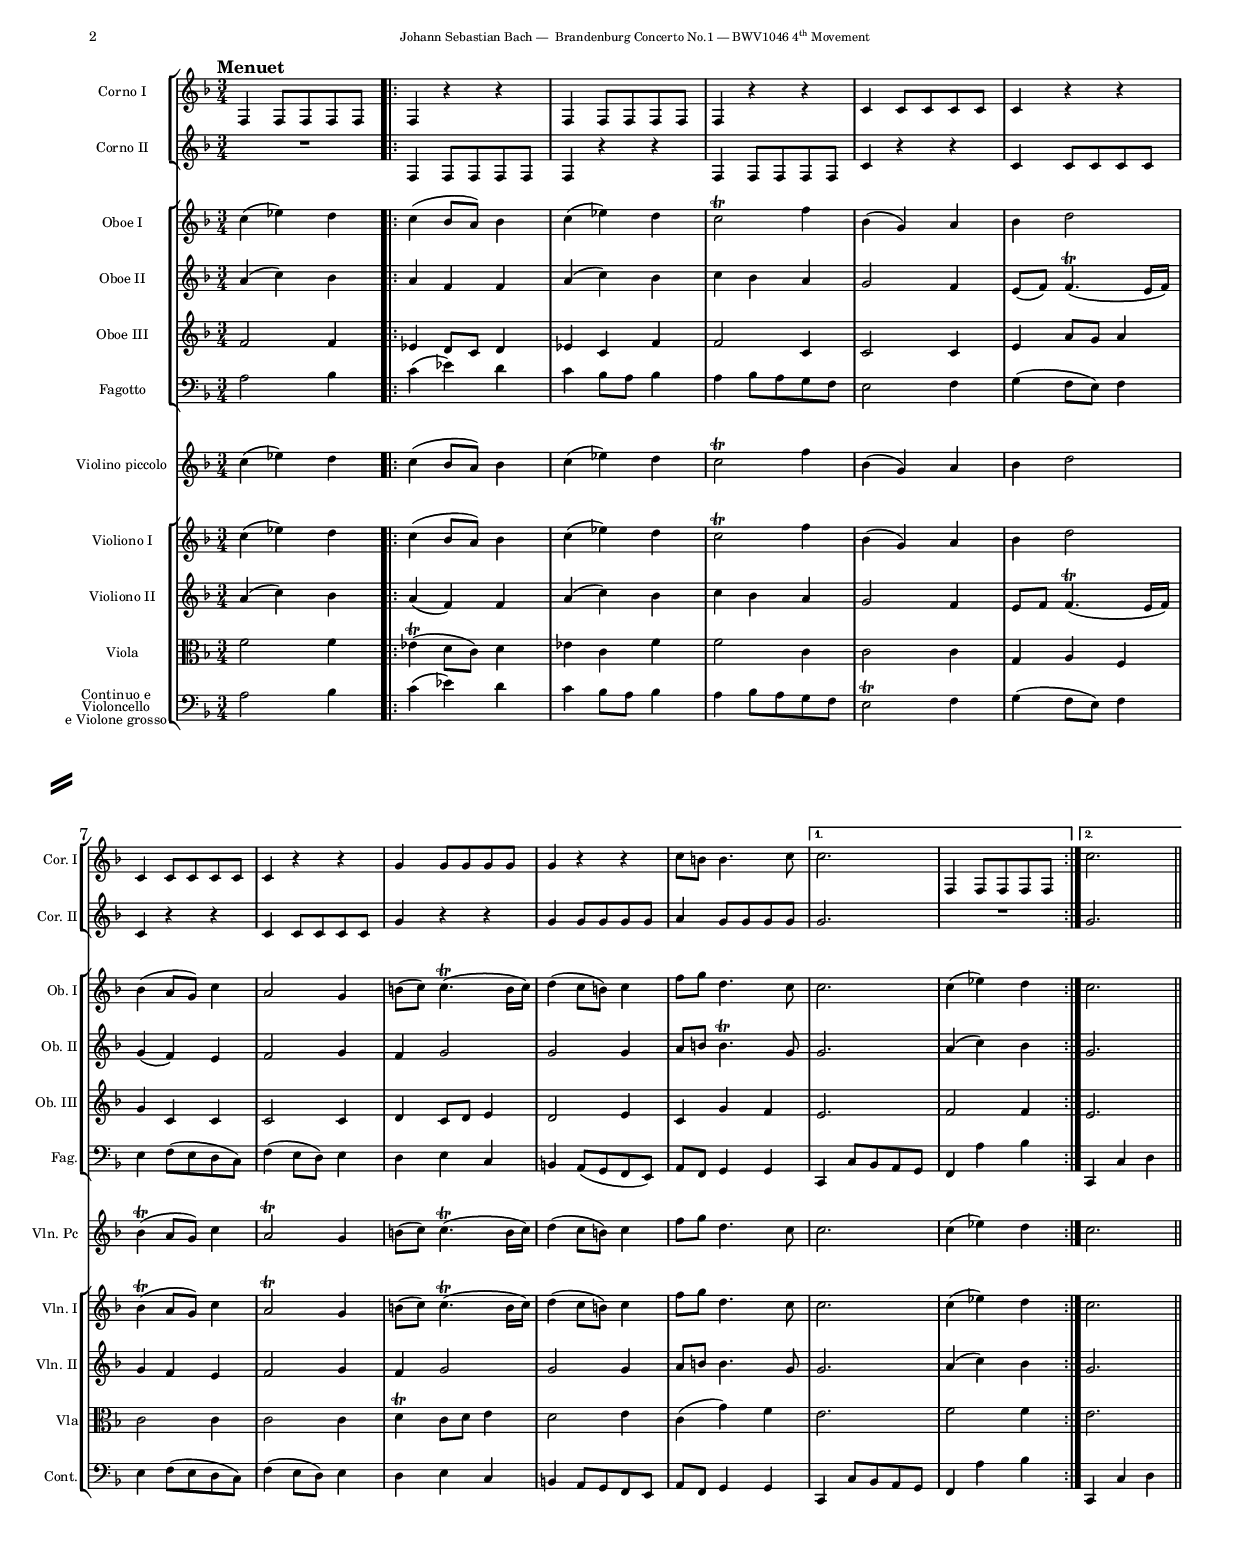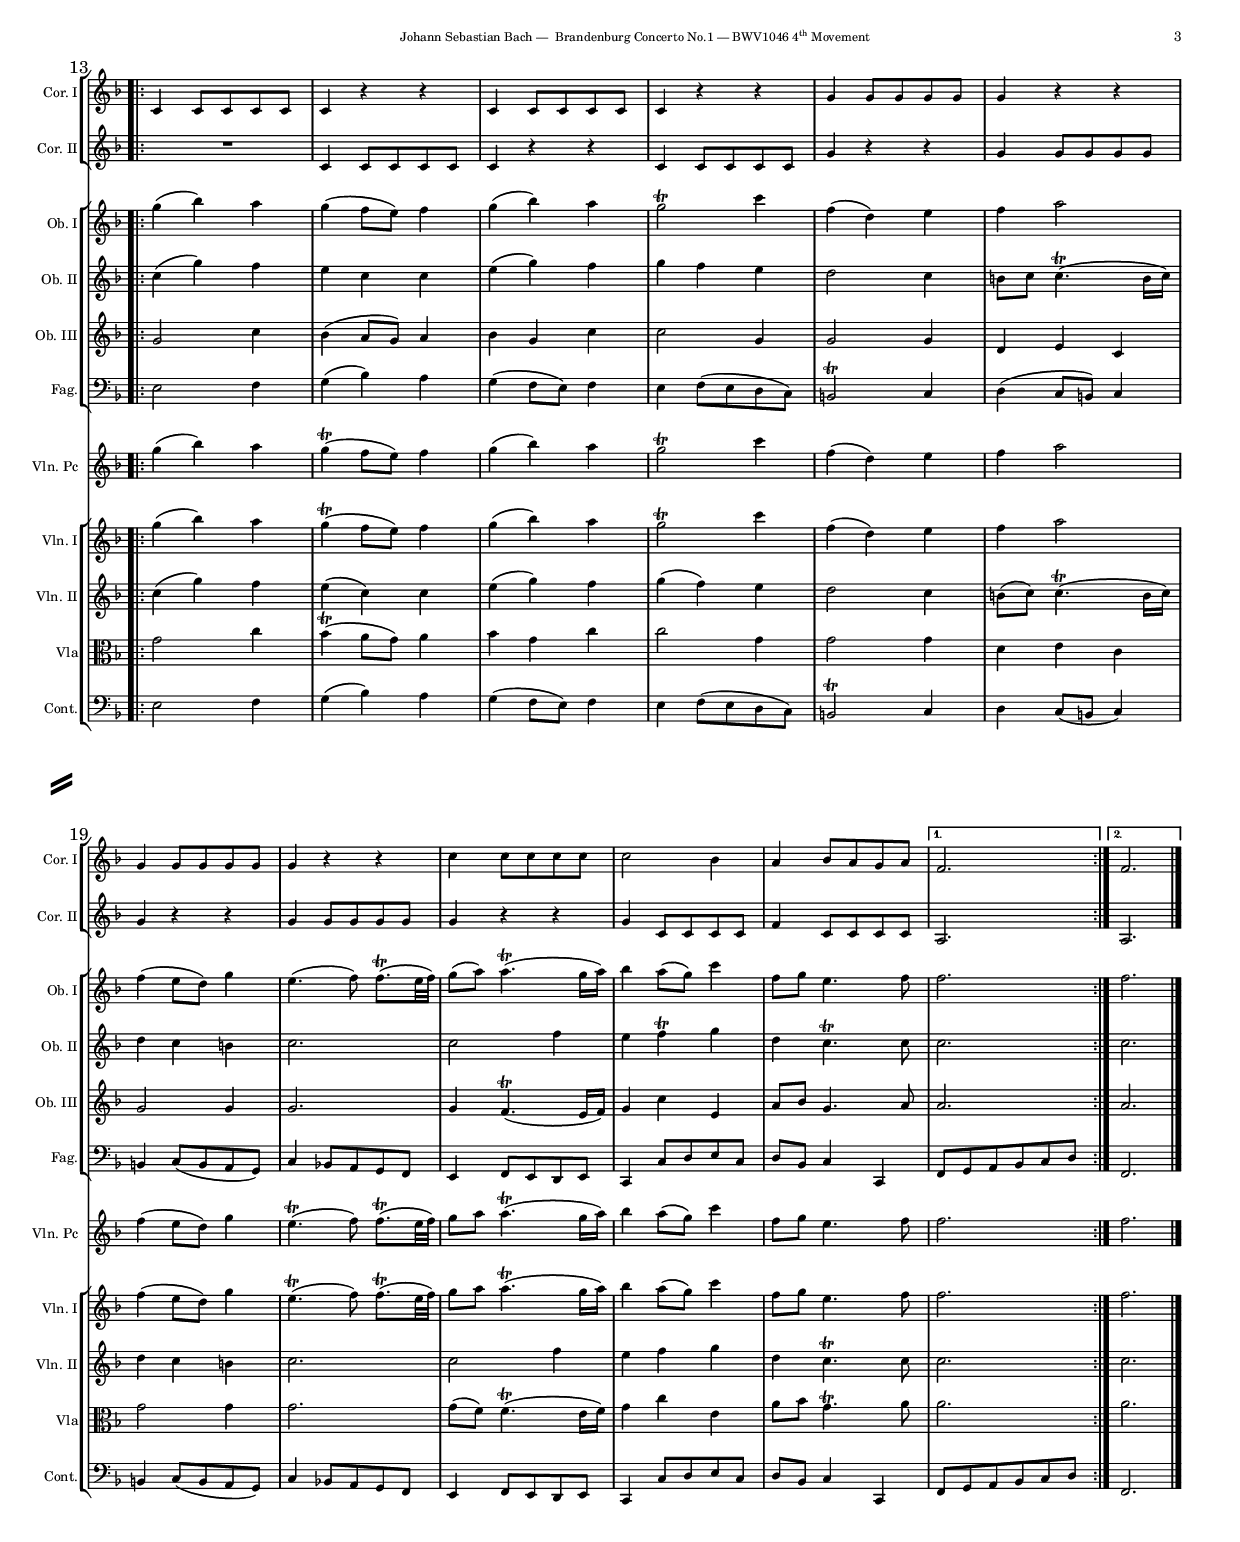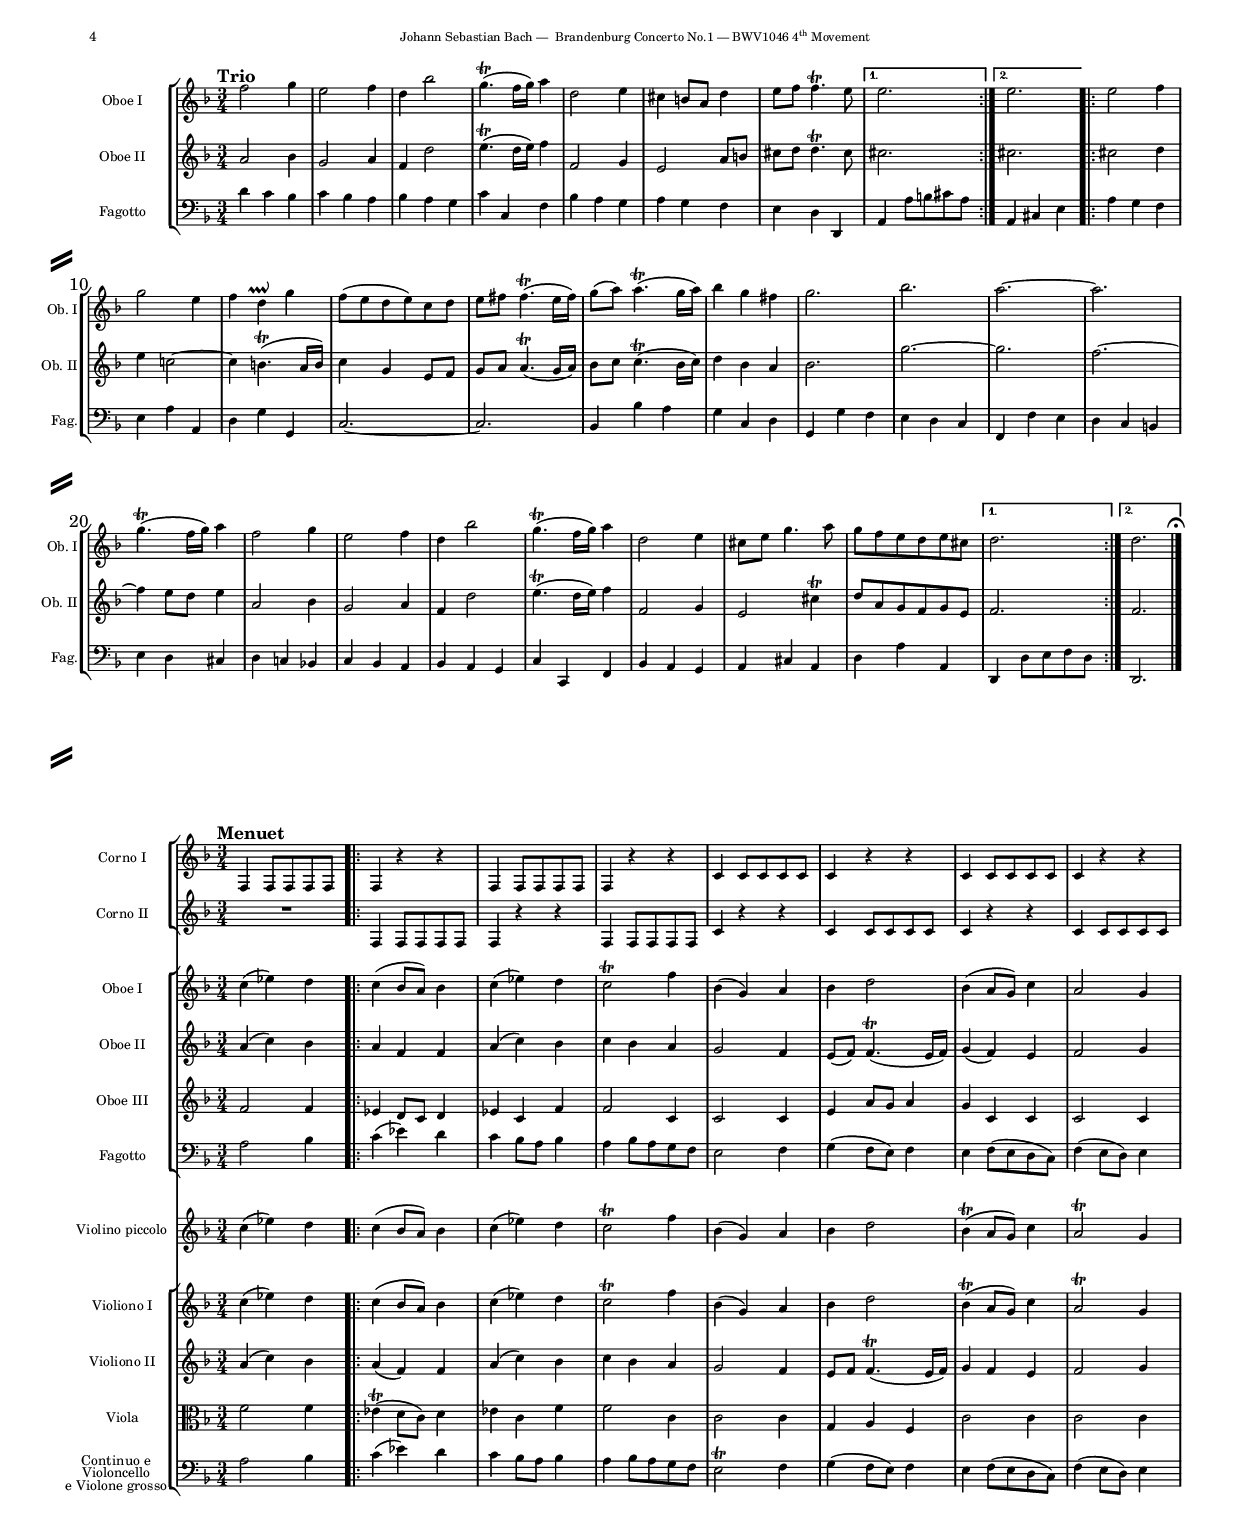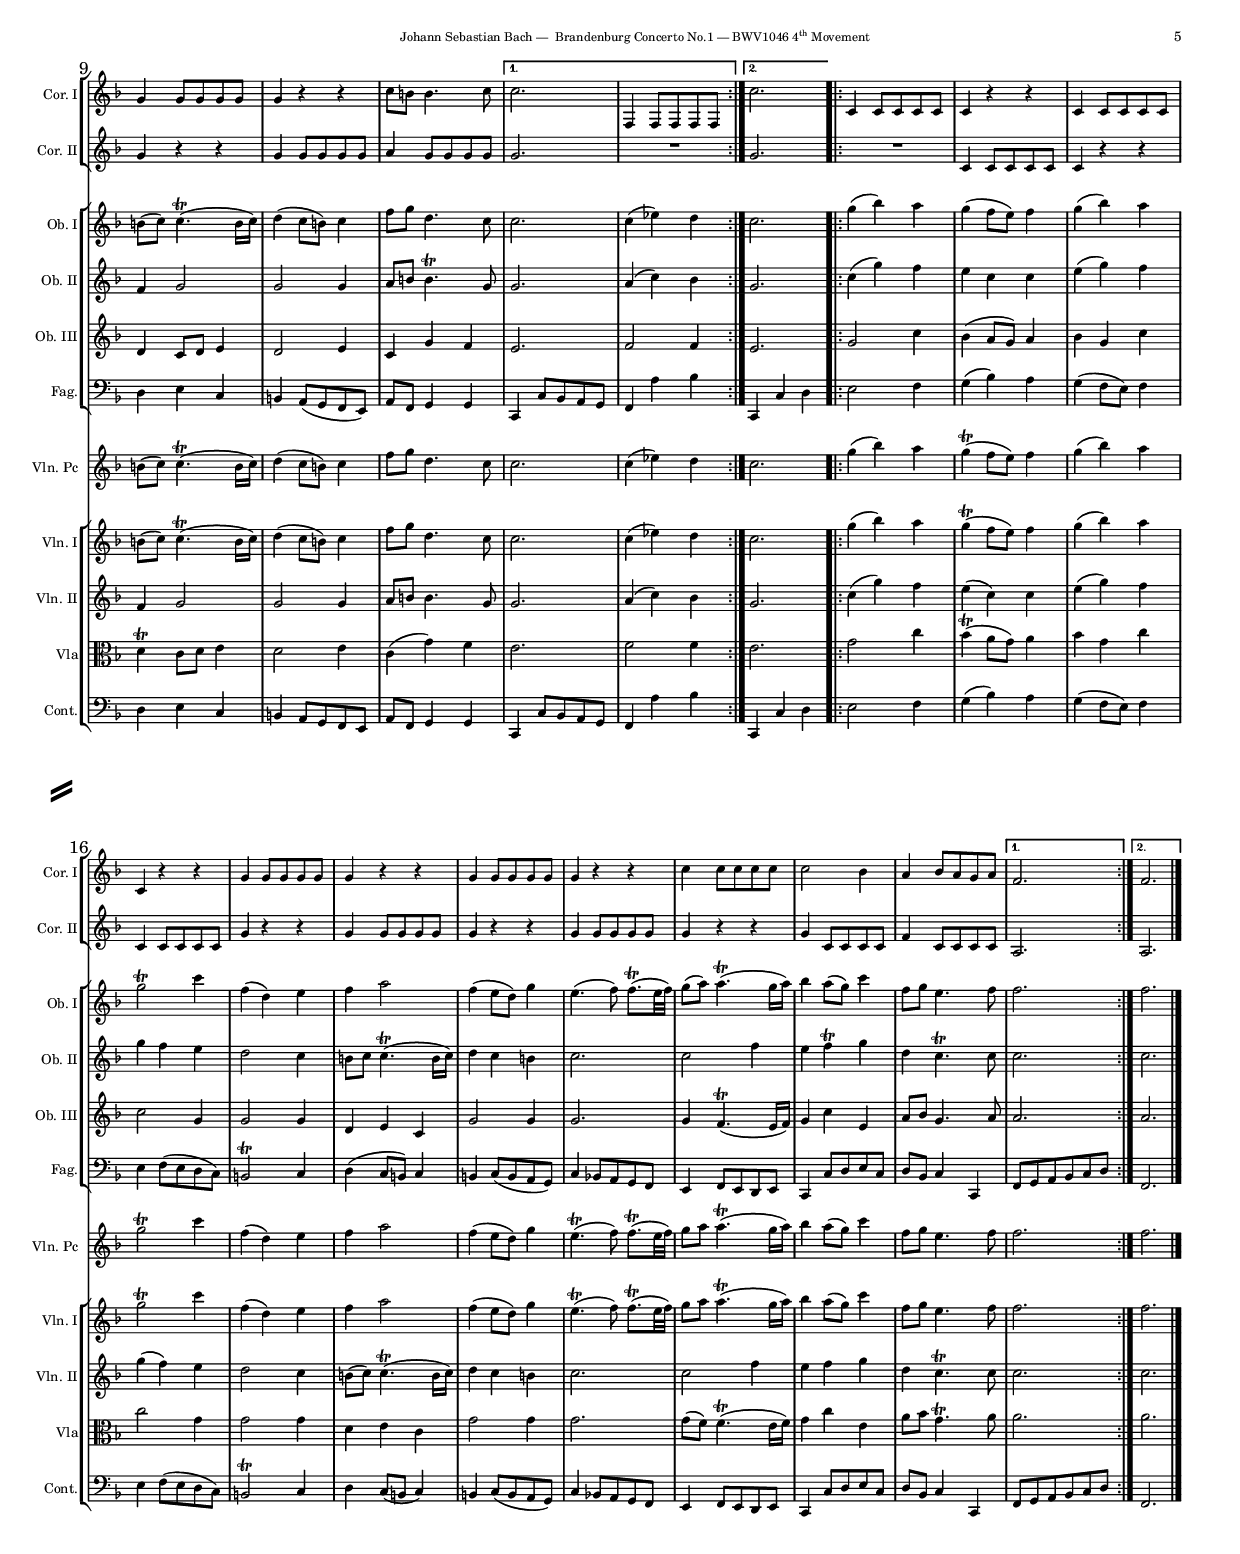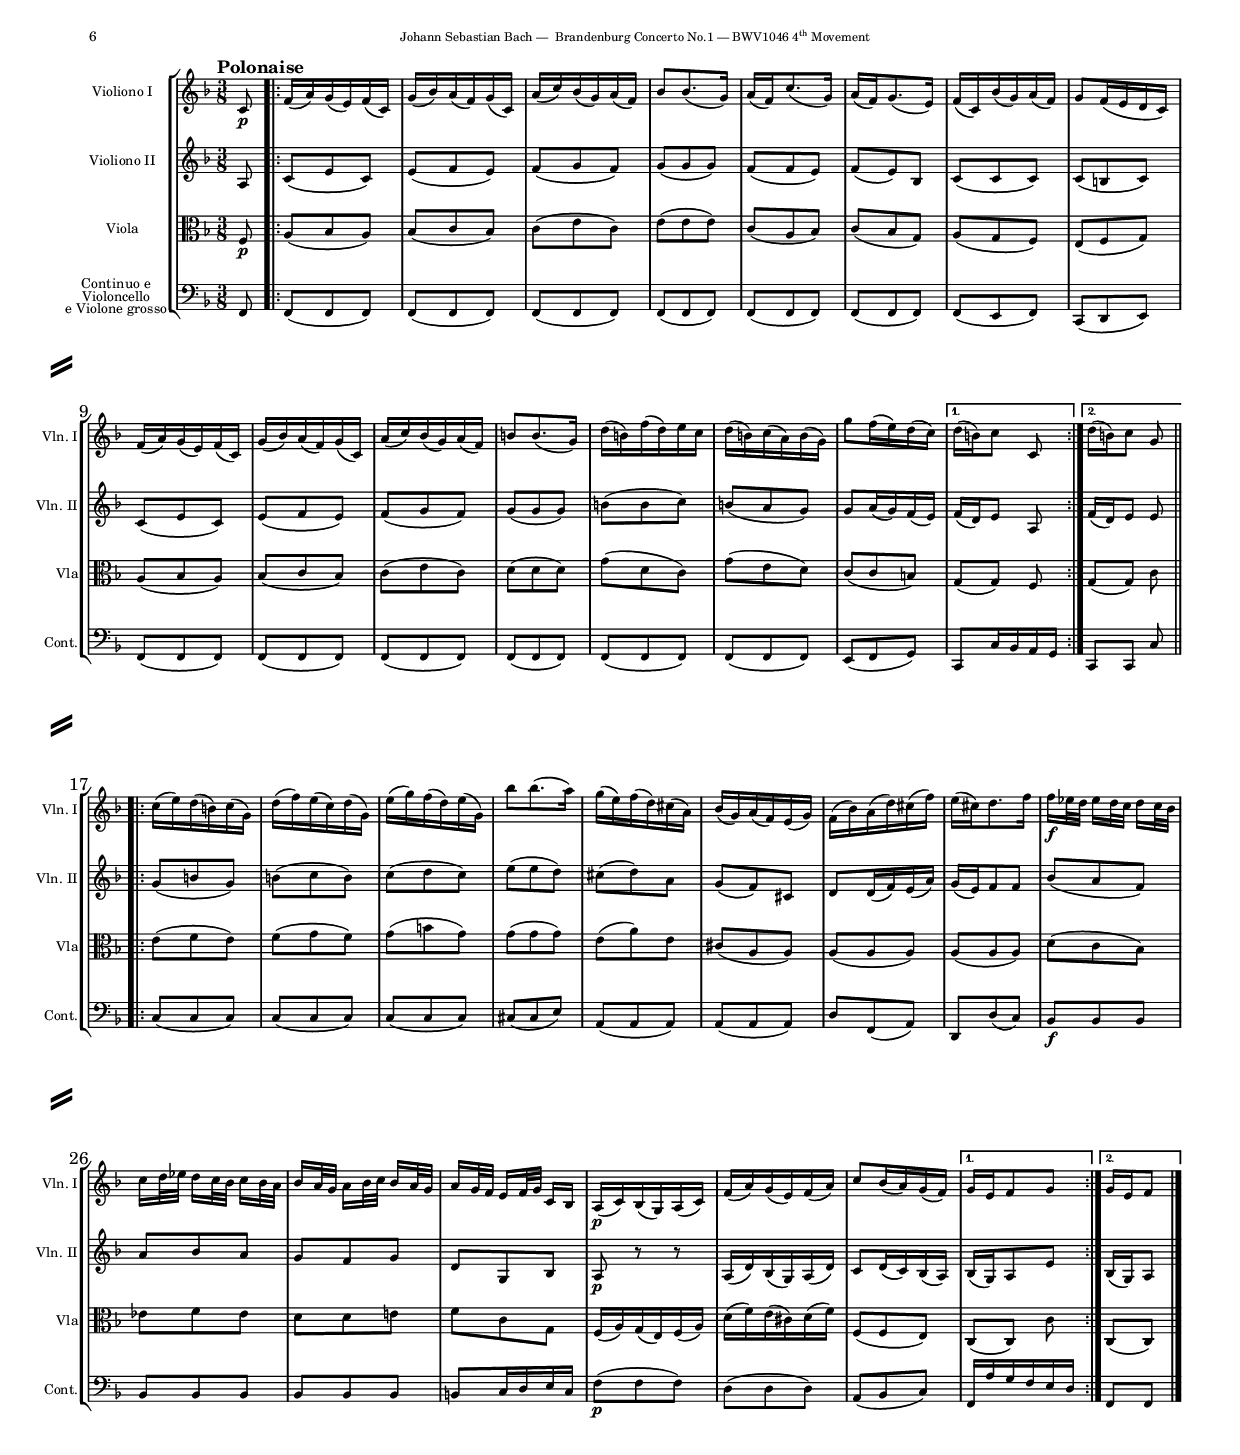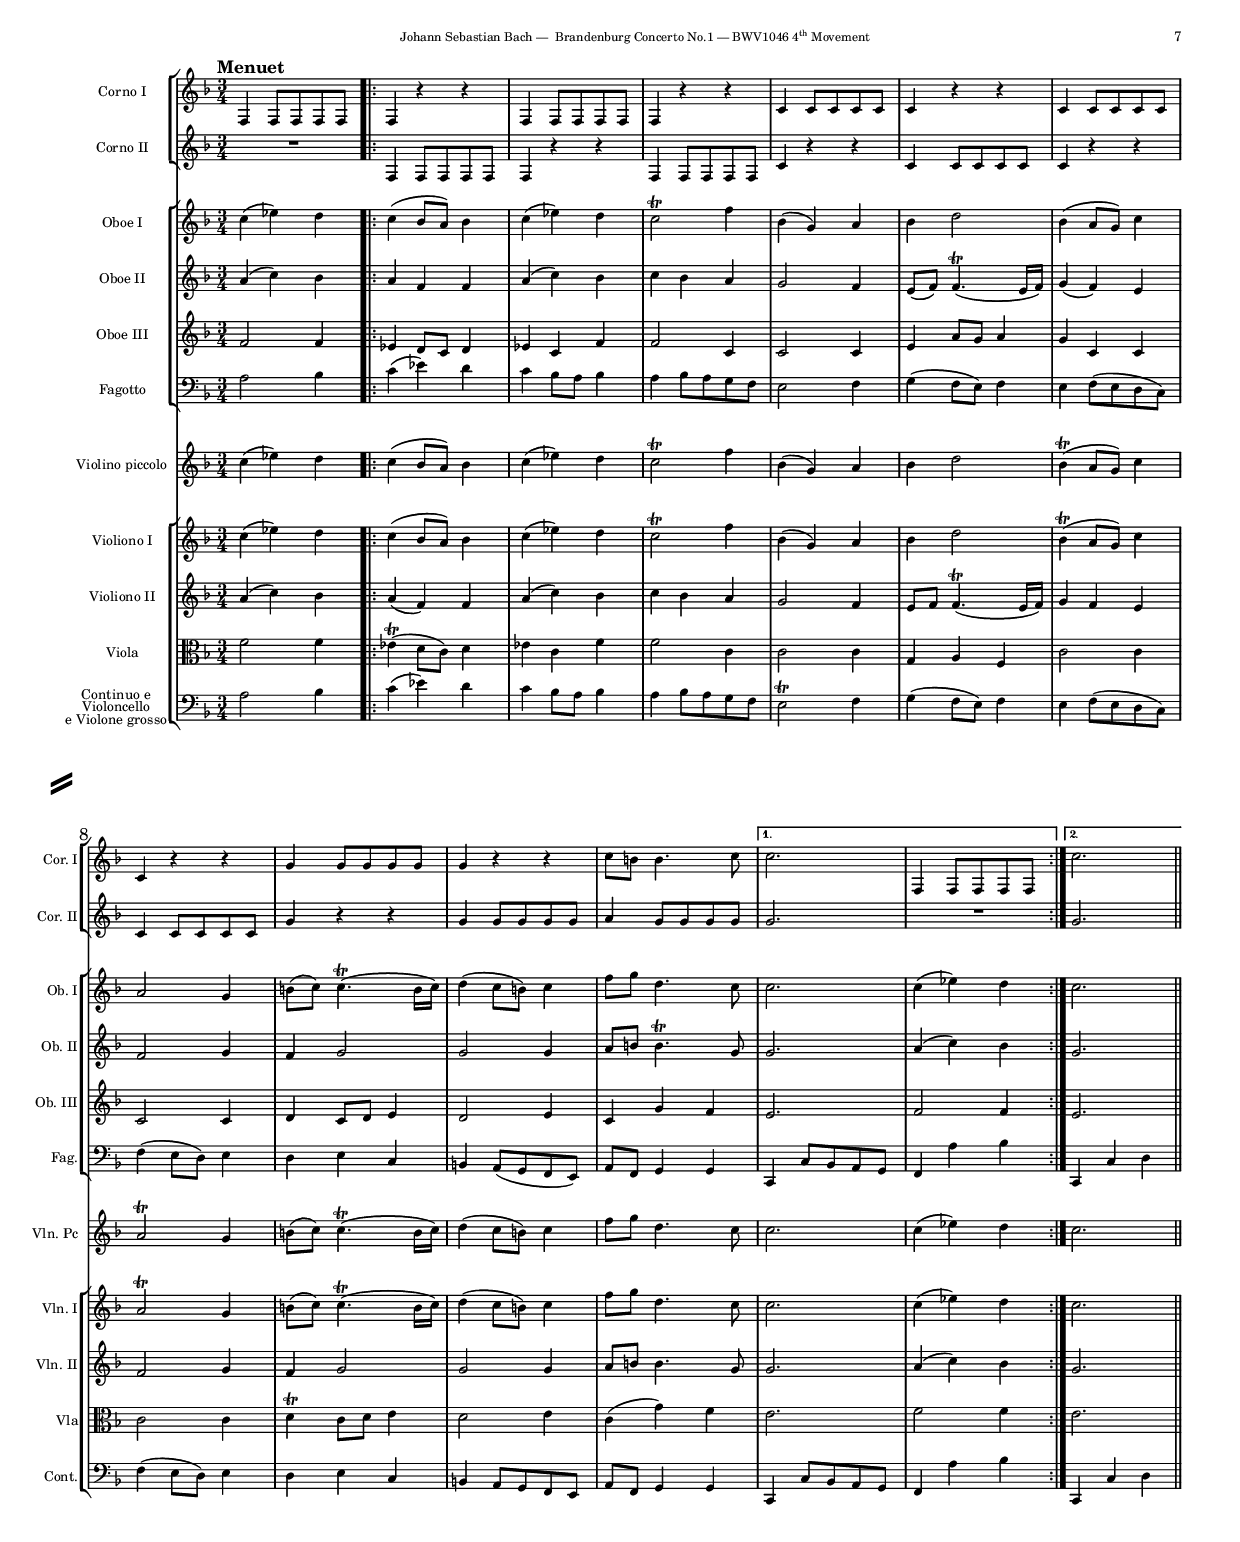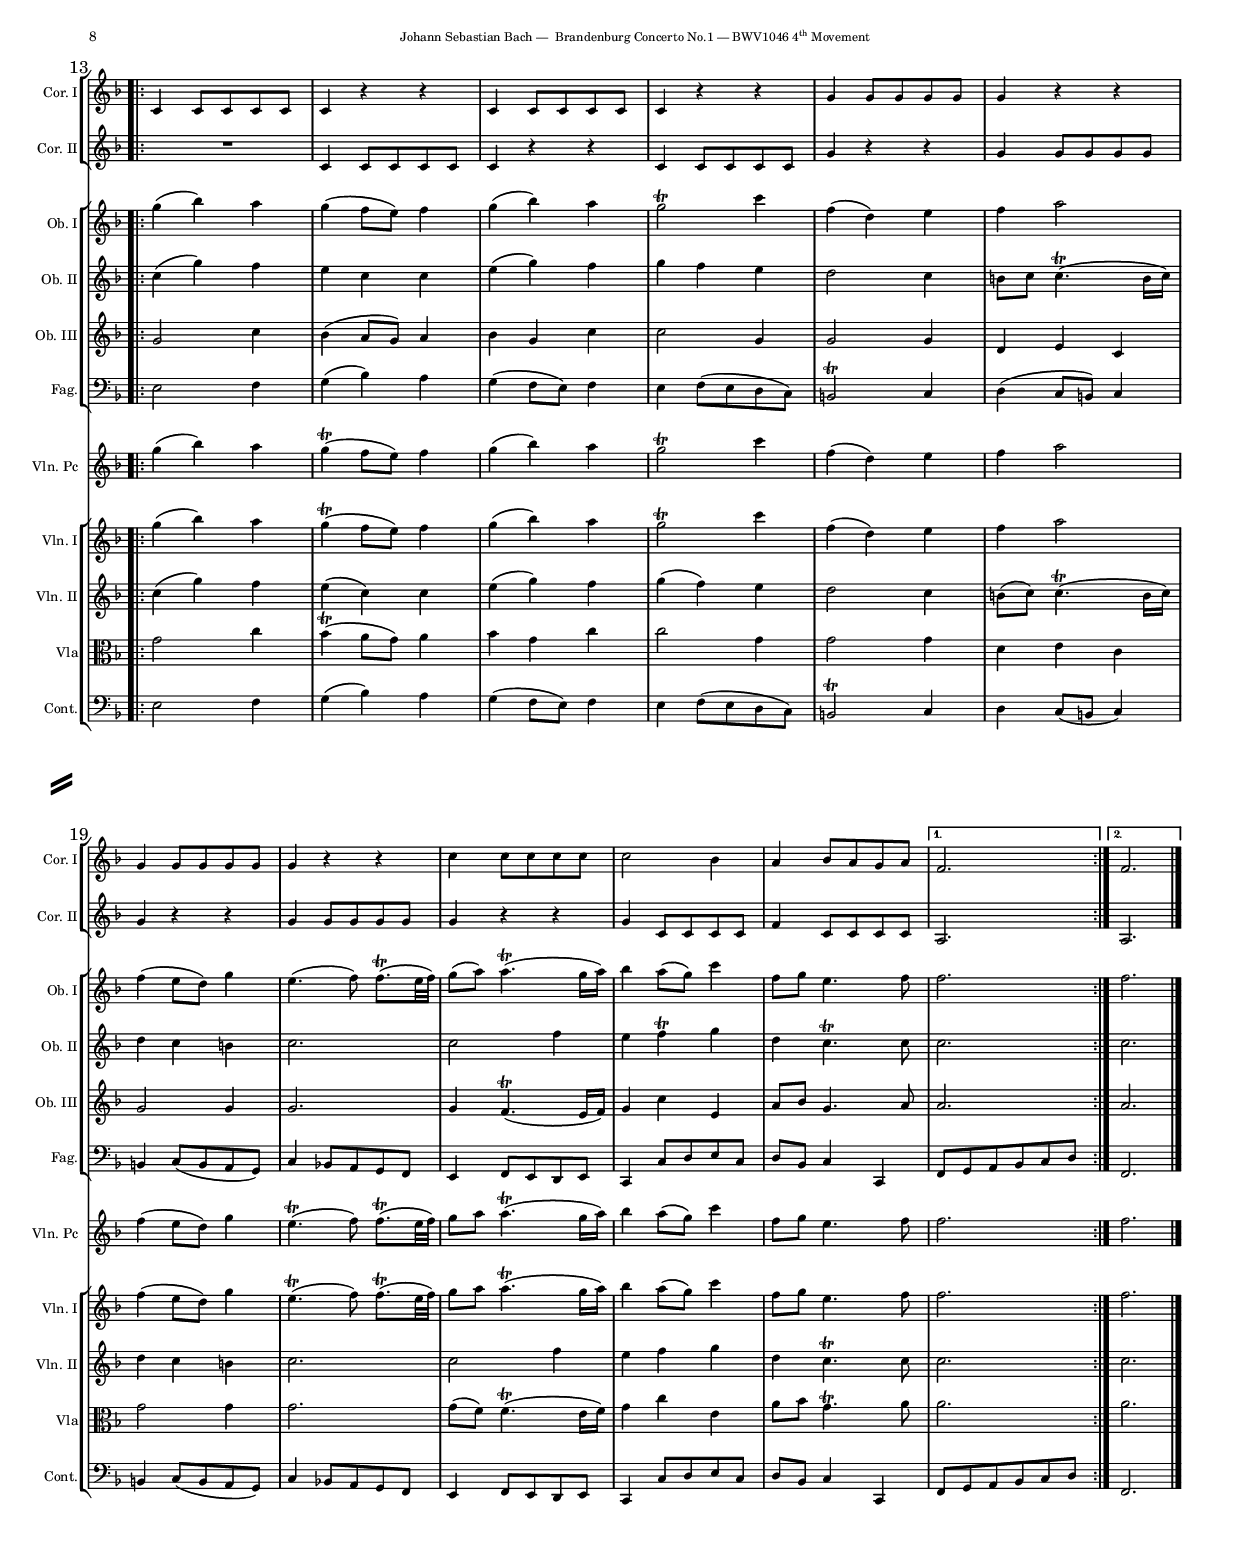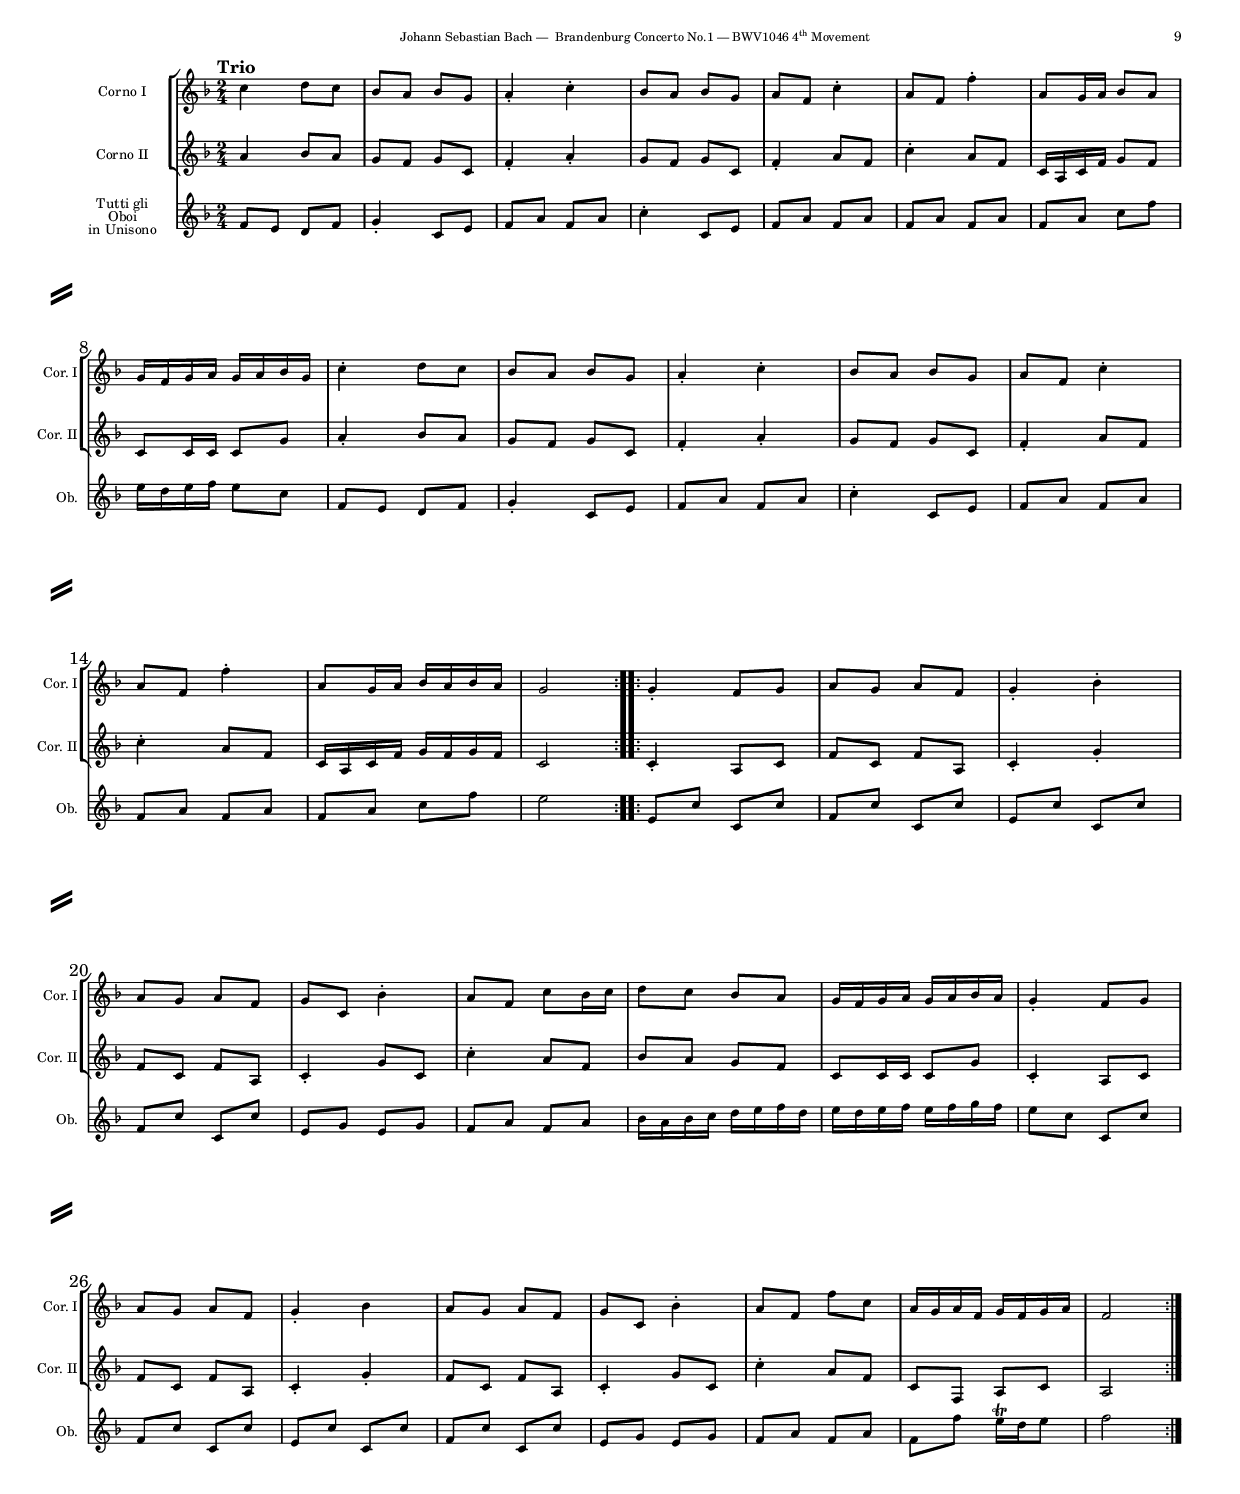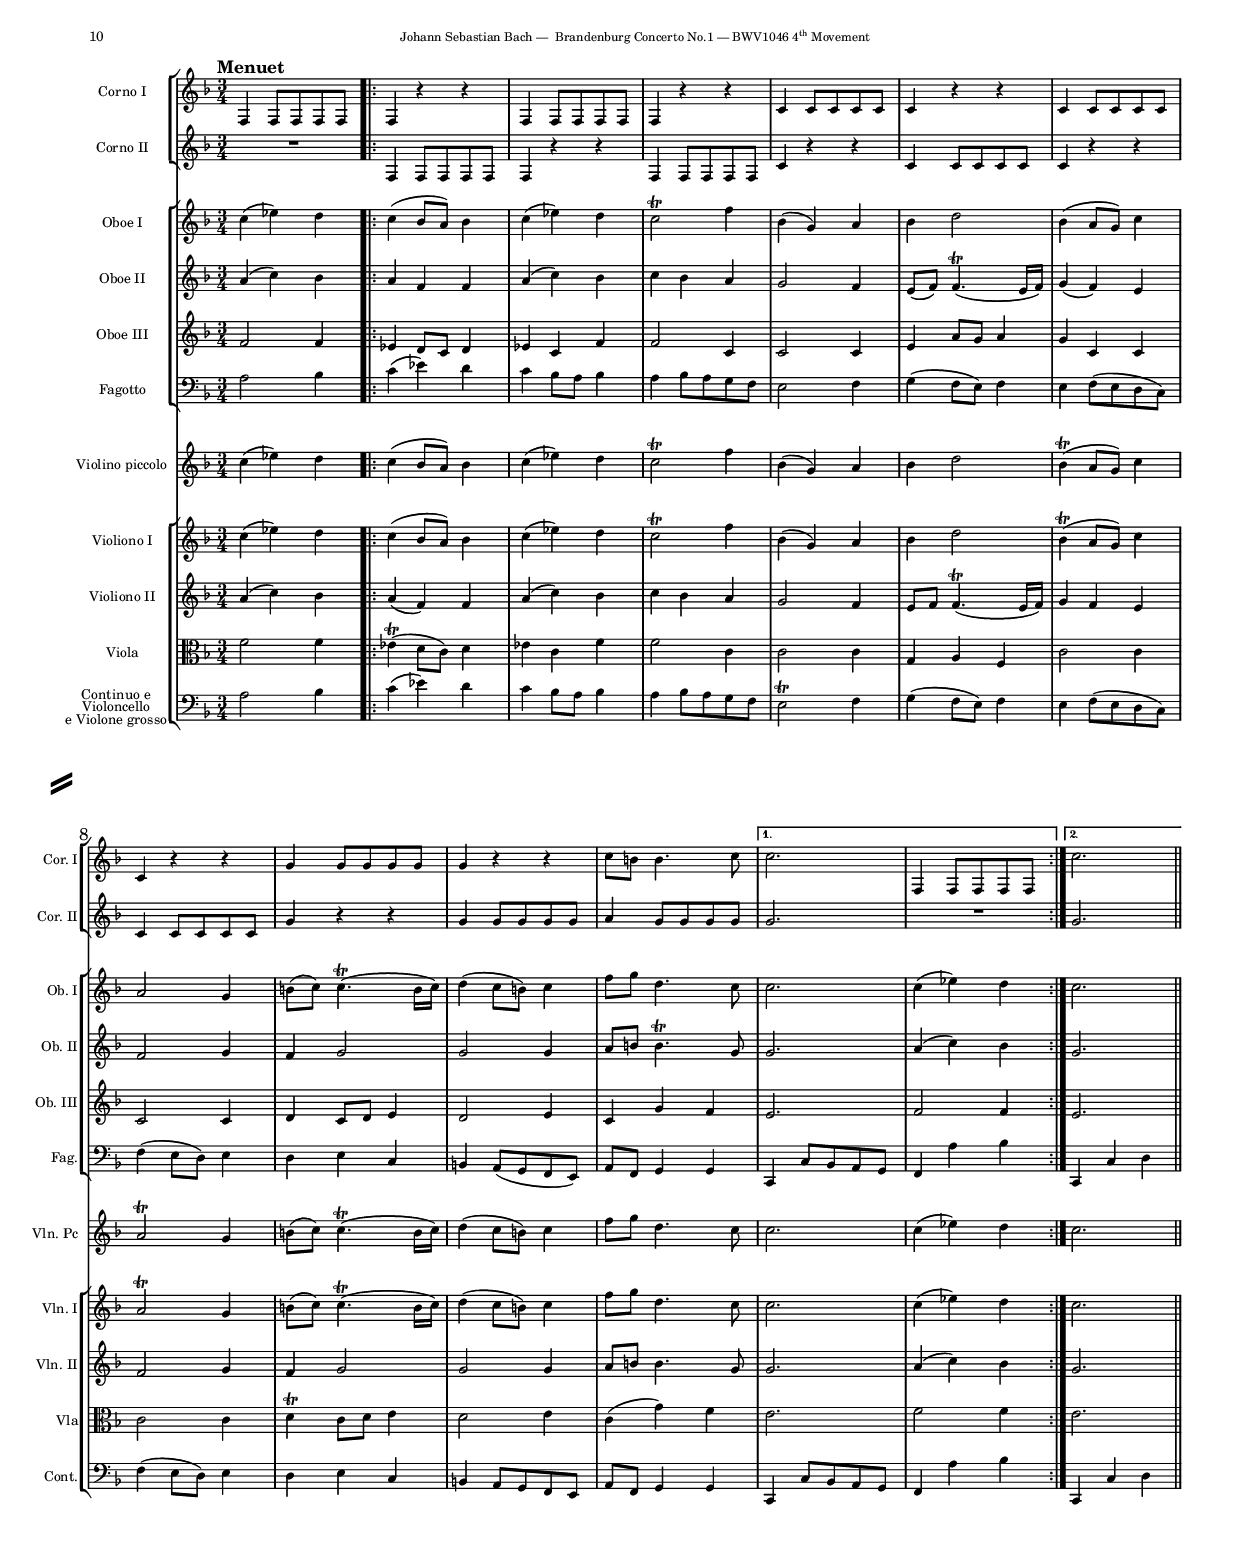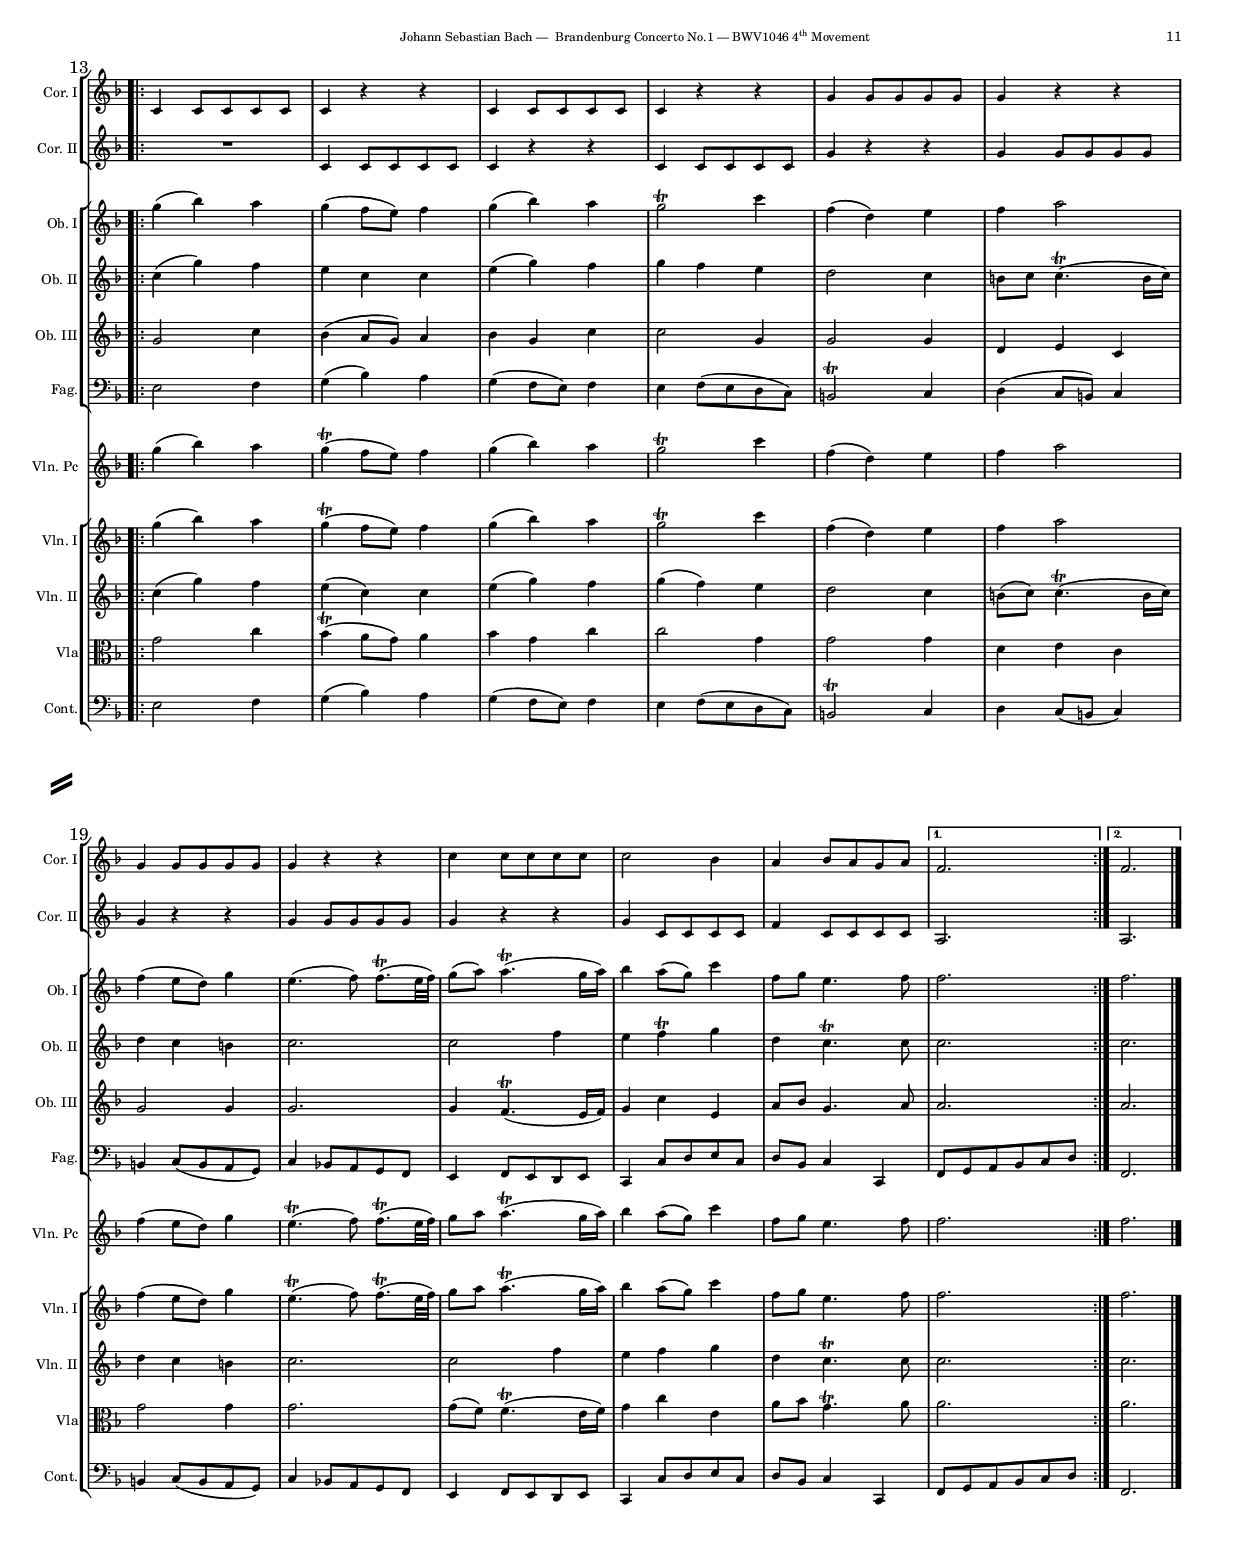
%###############################################################################
%#                                 H E A D E R                                 #
%###############################################################################
%
%  Composer           : Johann Sebastian Bach (1685 - 1750)
%  work               : Brandenburg Concerto No.1 in F major, BWV1046
%  Source             : Bach-Gesellschaft Ausgabe, Band 19 (pp.1-30)
%                       Leipzig: Breitkopf und Härtel, 1871. Plate B.W. XIX.
%  Type of score      : Score conductor mvt II
%  Typesetter         : Sébastien MANEN
%  date of initiation : Monday 03 April 2023, 23:44
%
%###############################################################################
%#                          I N C L U D E   F I L E S                          #
%###############################################################################
\version "2.22.1"
\include "./00-Common/BWV1046_Header.ily"
%  work        : Johann Sebastian Bach, Brandenburg Concerto No.I, BWV1046
%  typesetter  : Sébastien MANEN
%  date        : Monday 03 April 2023, 23:44
%###############################################################################
%#                          P A P E R   S E C T I O N                          #
%###############################################################################
\paper {
	ragged-last-bottom = ##t
	ragged-bottom = ##t
	left-margin = 15 \mm
%	indent = 0
%	annotate-spacing = ##t
	slashSeparator = \markup {
		%\center-align
		\hspace #-6
		\vcenter \combine
		\beam #3.3 #0.5 #0.54
		\raise #1.24 \beam #3.3 #0.5 #0.54
	}
	system-separator-markup = \slashSeparator
%	systems-per-page = 1
%	page-breaking = #ly:one-line-breaking
	bookTitleMarkup = \markup {
		\column {
			\vspace #15
			\fill-line {
				\fromproperty #'header:composer
			}
			\vspace #10
			\fill-line {
				\fromproperty #'header:title
			}
			\vspace #10
			\fill-line {
				\fromproperty #'header:subtitle
			}
		}
	}
	oddHeaderMarkup = \markup {
		\on-the-fly \not-first-page \fill-line {
			\null
			\center-column {
				\smaller \fromproperty #'header:subsubtitle
				\fromproperty #'header:instrument
				\vspace #1
			}
			\fromproperty #'page:page-number-string
		}
	}
	evenHeaderMarkup = \markup {
		\on-the-fly \not-first-page \fill-line {
			\fromproperty #'page:page-number-string
			\center-column {
				\smaller \fromproperty #'header:subsubtitle
				\fromproperty #'header:instrument
				\vspace #1
			}
			\null
		}
	}
	oddFooterMarkup = \markup {
		\column {
			\fill-line {
				\on-the-fly #(on-page 1) \fromproperty #'header:copyright
			}
		}
	}
}

%  work        : Johann Sebastian Bach, Brandeburg Concerto No.I, BWV1046
%  typesetter  : Sébastien MANEN
%  date        : Monday 03 April 2023, 23:44
%###############################################################################
%#                           T I M E   S E C T I O N                           #
%###############################################################################
timeMvtI = {
	\time 4/4
}
timeMvtII = {
	\time 3/4
}
timeMvtIII = {
	\time 6/8
}
timeMvtIV = {
	\time 3/4
}
timeMvtV = {
	\time 3/4
}
timeMvtVI = {
	\time 3/4
}
timeMvtVII = {
	\time 3/8
}
timeMvtVIII = {
	\time 3/4
}
timeMvtIX = {
	\time 2/4
}
timeMvtX = {
	\time 3/4
}

%  work        : Johann Sebastian Bach, Brandeburg Concerto No.I, BWV1046
%  typesetter  : Sébastien MANEN
%  date        : Monday 03 April 2023, 23:44
%###############################################################################
%#                         L A Y O U T   S E C T I O N                         #
%###############################################################################
#(set-global-staff-size 12) %12
%#(ly:set-option 'debug-skylines #t)
\layout {
	#(layout-set-staff-size 12) %12
	\set Score.alternativeNumberingStyle = #'numbers
	\set Score.markFormatter = #format-mark-alphabet
%	\mergeDifferentlyHeadedOn
	\mergeDifferentlyDottedOn
	\context {
		\Voice
		\override TupletBracket #'bracket-visibility = ##f
%		\override TupletNumber.avoid-slur = #'outside
		\override Hairpin.to-barline = ##f
		\override TrillSpanner.bound-details.right.padding = #1.5
		\override Fingering.avoid-slur = #'around
		%\override Script.staff-padding = #'()
		\override Hairpin.height = #0.55
		\override TextScript.font-size = #1
	}
	\context {
		\Staff
		\consists #Measure_counter_engraver
		\override TupletBracket.staff-padding = ##f
		\override Fingering.staff-padding = #'()
		%\override Script.staff-padding = ##f
		\override MultiMeasureRest.space-increment = 1
		\RemoveEmptyStaves
%		\RemoveAllEmptyStaves
	}
	\context {
		\StaffGroup
		\override SystemStartBracket.collapse-height = #4
	}
	\context {
		\Score
		\override RehearsalMark #'font-size = #8  % 6
		\override RehearsalMark.extra-spacing-width = #'(-0.3 . 0.3) %0.7
		\override RehearsalMark.outside-staff-priority = ##f
		\override RehearsalMark.extra-spacing-height = #'(-inf.0 . +inf.0)
		\override DynamicTextSpanner.font-size = #0
		\override BarNumber.font-size = #2 %2
		\override MeasureCounter.outside-staff-priority = #390
		\override FootnoteItem #'annotation-line = ##f
		\override MetronomeMark.font-size = #2 %1
%		\override NonMusicalPaperColumn.stencil = #ly:paper-column::print
		\override SystemStartBar.collapse-height = #4
	}
}
%layoutTemp = \layout {
%	\compressMMRests
%	\compressEmptyMeasures
%%	\set Voice.restNumberThreshold = #0
%%	\set Score.barNumberVisibility = #first-bar-number-invisible-save-broken-bars
%}

%  work        : Johann Sebastian Bach, Brandeburg Concerto No.I, BWV1046
%  typesetter  : Sébastien MANEN
%  date        : Monday 03 April 2023, 23:44
%###############################################################################
%#                      S H O R T C U T S   S E C T I O N                      #
%###############################################################################
semprep = \markup {\italic sempre \dynamic p}
psempre = \markup {\dynamic p \italic sempre}
ppsempre = \markup {\dynamic pp \italic sempre}
prallup = \markup {\musicglyph #"scripts.prallup"}
markFermata = \mark \markup {\abs-fontsize #7 \musicglyph #"scripts.ufermata"}

%dynEO = #(define-music-function
%	(offset)
%	(pair?)
%	#{
%		\once \override DynamicText.extra-offset = #offset
%		\once \override DynamicText.whiteout = ##t
%		\once \override DynamicText.whiteout-style = #'outline
%	#}
%)



%aIIXoffset = #(define-music-function
%	(offset)
%	(number?)
%	#{
%		\once \override CombineTextScript.X-offset = #offset
%	#}
%)

%aIIOmit = \once \omit Voice.CombineTextScript

%aIIExtraOffset = #(define-music-function
%	(extraoffset)
%	(pair?)
%	#{
%		\once \override CombineTextScript.extra-offset = #extraoffset
%	#}
%)

%arpeggioPadding = #(define-music-function
%	(padding)
%	(number?)
%	#{
%		\once \override Voice.Arpeggio.padding = #padding
%	#}
%)

%beamOffset = #(define-music-function
%	(position)
%	(pair?)
%	#{
%		\once \offset positions #position Beam
%	#}
%)

%beamGap = #(define-music-function
%	(gap)
%	(number?)
%	#{
%		\once \override Beam.auto-knee-gap = #gap
%	#}
%)


%beamLeftTwoRightOne = {
%	\set stemLeftBeamCount = #2
%	\set stemRightBeamCount = #1
%}

%beamLeftOneRightTwo = {
%	\set stemLeftBeamCount = #1
%	\set stemRightBeamCount = #2
%}

%setBeamTriple = { 
%	\set subdivideBeams = ##t
%	\set baseMoment = #(ly:make-moment 1/8)
%	\set beatStructure = 2,2,2
%}

%crescText = #(define-music-function
%	(cresctext)
%	(markup?)
%	#{
%		\once \set crescendoText = \markup {\italic { #cresctext } }
%		\once \set crescendoSpanner = #'text
%	#}
%)
%dimText = #(define-music-function
%	(cresctext)
%	(markup?)
%	#{
%		\once \set decrescendoText = \markup {\italic { #cresctext } }
%		\once \set decrescendoSpanner = #'text
%	#}
%)


%dynSpanYoffset = #(define-music-function
%	(offset)
%	(number?)
%	#{
%		\once \override DynamicTextSpanner.bound-details.right.Y = #offset
%	#}
%)

%dynEO = #(define-music-function
%	(offset)
%	(pair?)
%	#{
%		\once \override DynamicText.extra-offset = #offset
%		\once \override DynamicText.whiteout = ##t
%		\once \override DynamicText.whiteout-style = #'outline
%	#}
%)

%hairpinShorten = #(define-music-function
%	(shortLength)
%	(pair?)
%	#{
%		\once \override Hairpin.shorten-pair = #shortLength
%	#}
%)

%hairpinEO = #(define-music-function
%	(offset)
%	(pair?)
%	#{
%		\once \override Hairpin.extra-offset = #offset
%		\once \override Hairpin.whiteout = ##t
%		\once \override Hairpin.whiteout-style = #'outline
%	#}
%)

%InCueContext = {
%	\override Beam.beam-thickness = #0.30 % 0.30
%	\override StemTremolo.beam-thickness = #0.35 % 0.30
%	\override Beam.length-fraction = #0.67 % 0.8
%	\override Stem.length-fraction = #0.8 % 0.8
%%	\override Stem.length = #7
%%	\override Beam.length = #7
%	\set fontSize = #-3 %-3
%}

%OutCueContext = {
%	\revert Beam.beam-thickness
%	\revert StemTremolo.beam-thickness
%	\revert Beam.length-fraction
%	\revert Stem.length-fraction
%%	\override Stem.length = #7
%%	\override Beam.length = #7
%	\unset fontSize
%}

%markEO = #(define-music-function
%	(offset)
%	(pair?)
%	#{
%		\once \override TextScript.layer = #3
%		\once \override TextScript.extra-offset = #offset
%		\once \override TextScript.whiteout = ##t
%		\once \override TextScript.whiteout-style = #'outline
%	#}
%)

%markWhiteout = {
%	\once \override Score.RehearsalMark.layer = #3
%	\once \override Score.RehearsalMark.whiteout = #0.75
%	\once \override Score.RehearsalMark.whiteout-style = #'outline
%}

%mmrPos = #(define-music-function
%	(position)
%	(number?)
%	#{
%		\once \override MultiMeasureRest.staff-position = #(- position 2)
%	#}
%)

%mmrnDown = {
%	\once \override MultiMeasureRestNumber.direction = #-1 
%}

%mmrLength = #(define-music-function
%	(length)
%	(number?)
%	#{
%		\once \override MultiMeasureRest.space-increment = #length
%	#}
%)

%mmrMinLength = #(define-music-function
%	(length)
%	(number?)
%	#{
%		\once \override MultiMeasureRest.minimum-length = #length
%	#}
%)

%mmrCondens = \once \override MultiMeasureRest.springs-and-rods = #ly:spanner::set-spacing-rods 

%omitMMRN = \omit MultiMeasureRestNumber


%markXoffset = #(define-music-function
%	(offset)
%	(number?)
%	#{
%		\once \override Score.RehearsalMark.self-alignment-X = #(- offset)
%	#}
%)

%markYoffset = #(define-music-function
%	(offset)
%	(number?)
%	#{
%		\once \override Score.RehearsalMark.Y-offset = #offset
%	#}
%)

%noteShift = #(define-music-function
%	(shift)
%	(number?)
%	#{
%		\once \override NoteColumn.force-hshift = #shift
%	#}
%)

%no = {
%	\undo \omit MultiMeasureRestNumber
%}


%ni = {
%	\omit MultiMeasureRestNumber
%}

%ottavaShorten = #(define-music-function
%	(value)
%	(pair?)
%	#{
%		\once \override Staff.OttavaBracket.shorten-pair = #value
%	#}
%)

%setSextolet = {
%	\set subdivideBeams = ##t
%	\set baseMoment = #(ly:make-moment 1/8)
%	\set beatStructure = 2,2,2,2
%	\override TupletNumber.Y-offset = #-3
%	\override TupletNumber.avoid-slur = #'ignore
%}
%unsetSextolet = {
%	\set subdivideBeams = ##f
%	\revert TupletNumber.Y-offset
%	\revert TupletNumber.avoid-slur
%}


%stemOffset = #(define-music-function
%	(offset)
%	(number?)
%	#{
%		\once \offset length #offset Stem
%	#}
%)

%textInSlur = {
%	%\once \override TextScript.outside-staff-priority = 0
%	\once \override TextScript.slur-padding = #0
%	\once \override TextScript.avoid-slur = #'around
%}

%textOsp = #(define-music-function
%	(prio)
%	(number?)
%	#{
%		\once \override TextScript.outside-staff-priority = #prio
%	#}
%)

%tempoDown = \once \override Score.MetronomeMark.direction = #-1 

%tempoXoffset = #(define-music-function
%	(offset)
%	(number?)
%	#{
%		\once \override Score.MetronomeMark.X-offset = #offset
%	#}
%)

%tempoExtraOffset = #(define-music-function
%	(offset)
%	(pair?)
%	#{
%		\once \override Score.MetronomeMark.extra-offset = #offset
%	#}
%)
%tempoEO = #(define-music-function
%	(offset)
%	(pair?)
%	#{
%		\once \override Score.MetronomeMark.extra-offset = #offset
%	#}
%)


%tupletOffset = #(define-music-function
%	(offset)
%	(number?)
%	#{
%		\once \override TupletNumber.Y-offset = #offset 
%	#}
%)

%tupletExtraOffset = #(define-music-function
%	(offset)
%	(pair?)
%	#{
%		\once \override TupletNumber.extra-offset = #offset 
%	#}
%)

%tupletAvoidSlur = \once \override TupletNumber.avoid-slur = #'ignore

%omitTupletNumber = \once \omit Voice.TupletNumber


%tremoloPosition = #(define-music-function
%	(position)
%	(number?)
%	#{
%		\once \override StemTremolo.Y-offset = #position
%	#}
%)

%trillSpanPadding = #(define-music-function
%	(padding)
%	(number?)
%	#{
%		\once \override TrillSpanner.bound-details.right.padding = #padding
%	#}
%)

%trillSpanCustom = #(define-music-function
%	(length markup)
%	(number? markup?)
%	% function to create a trill spanner with :
%	%	- specified length
%	%	- specified markup
%	#{
%		\once \override TrillSpanner.minimum-length = #length
%		\once \override TrillSpanner.springs-and-rods = #ly:spanner::set-spacing-rods
%		\once \override Score.TrillSpanner.bound-details.left.text = #markup
%	#}
%)

%trillSpanPadding = #(define-music-function
%	(padding)
%	(number?)
%	% function to create a trill spanner with :
%	%	- specified padding to avoid overlap
%	#{
%		\once \override TrillSpanner.bound-details.right.padding = #padding
%	#}
%)


%naturaltrill = \once \override TrillSpanner.bound-details.left.text = \markup {
%	\concat { 
%		\musicglyph #"scripts.trill" \translate #'(0.5 . 1.05) \tiny \natural 
%	}
%}
%flattrill = \once \override TrillSpanner.bound-details.left.text = \markup {
%	\concat { 
%		\musicglyph #"scripts.trill" \translate #'(0.6 . 0.52) \tiny \flat 
%	}
%}
%sharptrill = \once \override TrillSpanner.bound-details.left.text = \markup {
%	\concat { 
%		\musicglyph #"scripts.trill" \translate #'(0.5 . 1.05) \tiny \sharp  
%	}
%}

%trillflat = \markup { 
%	\general-align #X #CENTER 
%	\concat { 
%		\hspace #2.4 \musicglyph #"scripts.trill" 
%		\translate #'(0.5 . 0.49) \tiny \flat 
%	}
%}



%voltaShorten = #(define-music-function
%	(shortLength)
%	(pair?)
%	#{
%		\once \override Score.VoltaBracket.shorten-pair = #shortLength
%	#}
%)

%whiteoutRehearsalMark = {
%	\override Score.StaffSymbol.layer = #4
%	\override Score.RehearsalMark.layer = #3
%	\once \override Score.RehearsalMark.whiteout = ##t
%	%\once \override Score.RehearsalMark.whiteout-style = #'outline
%}


%whiteoutMarkup = {
%	\once \override Hairpin.layer = #4
%	\once \override TextScript.layer = #3
%	\once \override TextScript.whiteout = ##t
%	\once \override TextScript.whiteout-style = #'outline
%}

%whiteoutDynamic = {
%	\once \override DynamicText.whiteout = ##t
%	\once \override DynamicText.whiteout-style = #'outline
%}

%whiteoutMetronomeMark = {
%	\once \override Score.MetronomeMark.whiteout = ##t
%	\once \override Score.MetronomeMark.whiteout-style = #'outline
%}


%  work        : Johann Sebastian Bach, Brandeburg Concerto No.I, BWV1046
%  typesetter  : Sébastien MANEN
%  date        : Monday 03 April 2023, 23:44
%###############################################################################
%#                     S T A F F   N A M E   :   M V T   I                     #
%###############################################################################
nameStaffIMvtI = {
	\set Staff.instrumentName = #"Corno I"
	\set Staff.shortInstrumentName = #"Cor. I"
}
nameStaffIIMvtI = {
	\set Staff.instrumentName = #"Corno II"
	\set Staff.shortInstrumentName = #"Cor. II"
}
nameStaffIIIMvtI = {
	\set Staff.instrumentName = #"Oboe I"
	\set Staff.shortInstrumentName = #"Ob. I"
}
nameStaffIVMvtI = {
	\set Staff.instrumentName = #"Oboe II"
	\set Staff.shortInstrumentName = #"Ob. II"
}
nameStaffVMvtI = {
	\set Staff.instrumentName = #"Oboe III"
	\set Staff.shortInstrumentName = #"Ob. III"
}
nameStaffVIMvtI = {
	\set Staff.instrumentName = #"Fagotto"
	\set Staff.shortInstrumentName = #"Fag."
}
nameStaffVIIMvtI = {
	\set Staff.instrumentName = #"Violino piccolo"
	\set Staff.shortInstrumentName = #"Vln. Pc"
}
nameStaffVIIIMvtI = {
	\set Staff.instrumentName = #"Violiono I"
	\set Staff.shortInstrumentName = #"Vln. I"
}
nameStaffIXMvtI = {
	\set Staff.instrumentName = #"Violiono II"
	\set Staff.shortInstrumentName = #"Vln. II"
}
nameStaffXMvtI = {
	\set Staff.instrumentName = #"Viola"
	\set Staff.shortInstrumentName = #"Vla"
}
nameStaffXIMvtI = {
	\set Staff.instrumentName = #"Violoncello"
	\set Staff.shortInstrumentName = #"Vlc"
}
nameStaffXIIMvtI = {
	\set Staff.instrumentName = \markup {
		\center-column {
			\lower #1 "Continuo e" "Violone grosso"
		}
	}
	\set Staff.shortInstrumentName = #"Cont."
}
%###############################################################################
%#                    S T A F F   N A M E   :   M V T   I I                    #
%###############################################################################
nameStaffIMvtII = {
	\set Staff.instrumentName = #"Oboe I"
	\set Staff.shortInstrumentName = #"Ob. I"
}
nameStaffIIMvtII = {
	\set Staff.instrumentName = #"Oboe II"
	\set Staff.shortInstrumentName = #"Ob. II"
}
nameStaffIIIMvtII = {
	\set Staff.instrumentName = #"Oboe III"
	\set Staff.shortInstrumentName = #"Ob. III"
}
nameStaffIVMvtII = {
	\set Staff.instrumentName = #"Fagotto"
	\set Staff.shortInstrumentName = #"Fag."
}
nameStaffVMvtII = {
	\set Staff.instrumentName = #"Violino piccolo"
	\set Staff.shortInstrumentName = #"Vln. Pc"
}
nameStaffVIMvtII = {
	\set Staff.instrumentName = #"Violiono I"
	\set Staff.shortInstrumentName = #"Vln. I"
}
nameStaffVIIMvtII = {
	\set Staff.instrumentName = #"Violiono II"
	\set Staff.shortInstrumentName = #"Vln. II"
}
nameStaffVIIIMvtII = {
	\set Staff.instrumentName = #"Viola"
	\set Staff.shortInstrumentName = #"Vla"
}
nameStaffIXMvtII = {
	\set Staff.instrumentName = \markup {
		\center-column {
			\lower #2 "Continuo e" \lower #1 "Violoncello" "e Violone grosso"
		}
	}
	\set Staff.shortInstrumentName = #"Cont."
}
%###############################################################################
%#                   S T A F F   N A M E   :   M V T   I I I                   #
%###############################################################################
nameStaffIMvtIII = {
	\set Staff.instrumentName = #"Corno I"
	\set Staff.shortInstrumentName = #"Cor. I"
}
nameStaffIIMvtIII = {
	\set Staff.instrumentName = #"Corno II"
	\set Staff.shortInstrumentName = #"Cor. II"
}
nameStaffIIIMvtIII = {
	\set Staff.instrumentName = #"Oboe I"
	\set Staff.shortInstrumentName = #"Ob. I"
}
nameStaffIVMvtIII = {
	\set Staff.instrumentName = #"Oboe II"
	\set Staff.shortInstrumentName = #"Ob. II"
}
nameStaffVMvtIII = {
	\set Staff.instrumentName = #"Oboe III"
	\set Staff.shortInstrumentName = #"Ob. III"
}
nameStaffVIMvtIII = {
	\set Staff.instrumentName = #"Fagotto"
	\set Staff.shortInstrumentName = #"Fag."
}
nameStaffVIIMvtIII = {
	\set Staff.instrumentName = #"Violino piccolo"
	\set Staff.shortInstrumentName = #"Vln. Pc"
}
nameStaffVIIIMvtIII = {
	\set Staff.instrumentName = #"Violiono I"
	\set Staff.shortInstrumentName = #"Vln. I"
}
nameStaffIXMvtIII = {
	\set Staff.instrumentName = #"Violiono II"
	\set Staff.shortInstrumentName = #"Vln. II"
}
nameStaffXMvtIII = {
	\set Staff.instrumentName = #"Viola"
	\set Staff.shortInstrumentName = #"Vla"
}
nameStaffXIMvtIII = {
	\set Staff.instrumentName = #"Violoncello"
	\set Staff.shortInstrumentName = #"Vlc"
}
nameStaffXIIMvtIII = {
	\set Staff.instrumentName = \markup {
		\center-column {
			\lower #2 "Continuo e" \lower #1 "Violoncello" "e Violone grosso"
		}
	}
	\set Staff.shortInstrumentName = #"Cont."
}
%###############################################################################
%#                    S T A F F   N A M E   :   M V T   I V                    #
%###############################################################################
nameStaffIMvtIV = {
	\set Staff.instrumentName = #"Corno I"
	\set Staff.shortInstrumentName = #"Cor. I"
}
nameStaffIIMvtIV = {
	\set Staff.instrumentName = #"Corno II"
	\set Staff.shortInstrumentName = #"Cor. II"
}
nameStaffIIIMvtIV = {
	\set Staff.instrumentName = #"Oboe I"
	\set Staff.shortInstrumentName = #"Ob. I"
}
nameStaffIVMvtIV = {
	\set Staff.instrumentName = #"Oboe II"
	\set Staff.shortInstrumentName = #"Ob. II"
}
nameStaffVMvtIV = {
	\set Staff.instrumentName = #"Oboe III"
	\set Staff.shortInstrumentName = #"Ob. III"
}
nameStaffVIMvtIV = {
	\set Staff.instrumentName = #"Fagotto"
	\set Staff.shortInstrumentName = #"Fag."
}
nameStaffVIIMvtIV = {
	\set Staff.instrumentName = #"Violino piccolo"
	\set Staff.shortInstrumentName = #"Vln. Pc"
}
nameStaffVIIIMvtIV = {
	\set Staff.instrumentName = #"Violiono I"
	\set Staff.shortInstrumentName = #"Vln. I"
}
nameStaffIXMvtIV = {
	\set Staff.instrumentName = #"Violiono II"
	\set Staff.shortInstrumentName = #"Vln. II"
}
nameStaffXMvtIV = {
	\set Staff.instrumentName = #"Viola"
	\set Staff.shortInstrumentName = #"Vla"
}
nameStaffXIMvtIV = {
	\set Staff.instrumentName = \markup {
		\center-column {
			\lower #2 "Continuo e" \lower #1 "Violoncello" "e Violone grosso"
		}
	}
	\set Staff.shortInstrumentName = #"Cont."
}
%###############################################################################
%#                     S T A F F   N A M E   :   M V T   V                     #
%###############################################################################
nameStaffIMvtV = {
	\set Staff.instrumentName = #"Oboe I"
	\set Staff.shortInstrumentName = #"Ob. I"
}
nameStaffIIMvtV = {
	\set Staff.instrumentName = #"Oboe II"
	\set Staff.shortInstrumentName = #"Ob. II"
}
nameStaffIIIMvtV = {
	\set Staff.instrumentName = #"Fagotto"
	\set Staff.shortInstrumentName = #"Fag."
}
%###############################################################################
%#                    S T A F F   N A M E   :   M V T   V I                    #
%###############################################################################
nameStaffIMvtVI = {
	\set Staff.instrumentName = #"Corno I"
	\set Staff.shortInstrumentName = #"Cor. I"
}
nameStaffIIMvtVI = {
	\set Staff.instrumentName = #"Corno II"
	\set Staff.shortInstrumentName = #"Cor. II"
}
nameStaffIIIMvtVI = {
	\set Staff.instrumentName = #"Oboe I"
	\set Staff.shortInstrumentName = #"Ob. I"
}
nameStaffIVMvtVI = {
	\set Staff.instrumentName = #"Oboe II"
	\set Staff.shortInstrumentName = #"Ob. II"
}
nameStaffVMvtVI = {
	\set Staff.instrumentName = #"Oboe III"
	\set Staff.shortInstrumentName = #"Ob. III"
}
nameStaffVIMvtVI = {
	\set Staff.instrumentName = #"Fagotto"
	\set Staff.shortInstrumentName = #"Fag."
}
nameStaffVIIMvtVI = {
	\set Staff.instrumentName = #"Violino piccolo"
	\set Staff.shortInstrumentName = #"Vln. Pc"
}
nameStaffVIIIMvtVI = {
	\set Staff.instrumentName = #"Violiono I"
	\set Staff.shortInstrumentName = #"Vln. I"
}
nameStaffIXMvtVI = {
	\set Staff.instrumentName = #"Violiono II"
	\set Staff.shortInstrumentName = #"Vln. II"
}
nameStaffXMvtVI = {
	\set Staff.instrumentName = #"Viola"
	\set Staff.shortInstrumentName = #"Vla"
}
nameStaffXIMvtVI = {
	\set Staff.instrumentName = \markup {
		\center-column {
			\lower #2 "Continuo e" \lower #1 "Violoncello" "e Violone grosso"
		}
	}
	\set Staff.shortInstrumentName = #"Cont."
}
%###############################################################################
%#                   S T A F F   N A M E   :   M V T   V I I                   #
%###############################################################################
nameStaffIMvtVII = {
	\set Staff.instrumentName = #"Violiono I"
	\set Staff.shortInstrumentName = #"Vln. I"
}
nameStaffIIMvtVII = {
	\set Staff.instrumentName = #"Violiono II"
	\set Staff.shortInstrumentName = #"Vln. II"
}
nameStaffIIIMvtVII = {
	\set Staff.instrumentName = #"Viola"
	\set Staff.shortInstrumentName = #"Vla"
}
nameStaffIVMvtVII = {
	\set Staff.instrumentName = \markup {
		\center-column {
			\lower #2 "Continuo e" \lower #1 "Violoncello" "e Violone grosso"
		}
	}
	\set Staff.shortInstrumentName = #"Cont."
}
%###############################################################################
%#                  S T A F F   N A M E   :   M V T   V I I I                  #
%###############################################################################
nameStaffIMvtVIII = {
	\set Staff.instrumentName = #"Corno I"
	\set Staff.shortInstrumentName = #"Cor. I"
}
nameStaffIIMvtVIII = {
	\set Staff.instrumentName = #"Corno II"
	\set Staff.shortInstrumentName = #"Cor. II"
}
nameStaffIIIMvtVIII = {
	\set Staff.instrumentName = #"Oboe I"
	\set Staff.shortInstrumentName = #"Ob. I"
}
nameStaffIVMvtVIII = {
	\set Staff.instrumentName = #"Oboe II"
	\set Staff.shortInstrumentName = #"Ob. II"
}
nameStaffVMvtVIII = {
	\set Staff.instrumentName = #"Oboe III"
	\set Staff.shortInstrumentName = #"Ob. III"
}
nameStaffVIMvtVIII = {
	\set Staff.instrumentName = #"Fagotto"
	\set Staff.shortInstrumentName = #"Fag."
}
nameStaffVIIMvtVIII = {
	\set Staff.instrumentName = #"Violino piccolo"
	\set Staff.shortInstrumentName = #"Vln. Pc"
}
nameStaffVIIIMvtVIII = {
	\set Staff.instrumentName = #"Violiono I"
	\set Staff.shortInstrumentName = #"Vln. I"
}
nameStaffIXMvtVIII = {
	\set Staff.instrumentName = #"Violiono II"
	\set Staff.shortInstrumentName = #"Vln. II"
}
nameStaffXMvtVIII = {
	\set Staff.instrumentName = #"Viola"
	\set Staff.shortInstrumentName = #"Vla"
}
nameStaffXIMvtVIII = {
	\set Staff.instrumentName = \markup {
		\center-column {
			\lower #2 "Continuo e" \lower #1 "Violoncello" "e Violone grosso"
		}
	}
	\set Staff.shortInstrumentName = #"Cont."
}
%###############################################################################
%#                    S T A F F   N A M E   :   M V T   I X                    #
%###############################################################################
nameStaffIMvtIX = {
	\set Staff.instrumentName = #"Corno I"
	\set Staff.shortInstrumentName = #"Cor. I"
}
nameStaffIIMvtIX = {
	\set Staff.instrumentName = #"Corno II"
	\set Staff.shortInstrumentName = #"Cor. II"
}
nameStaffIIIMvtIX = {
	\set Staff.instrumentName = \markup {
		\center-column {
			\lower #2 "Tutti gli" \lower #1 "Oboi" "in Unisono"
		}
	}
	\set Staff.shortInstrumentName = #"Ob."
}
%###############################################################################
%#                     S T A F F   N A M E   :   M V T   X                     #
%###############################################################################
nameStaffIMvtX = {
	\set Staff.instrumentName = #"Corno I"
	\set Staff.shortInstrumentName = #"Cor. I"
}
nameStaffIIMvtX = {
	\set Staff.instrumentName = #"Corno II"
	\set Staff.shortInstrumentName = #"Cor. II"
}
nameStaffIIIMvtX = {
	\set Staff.instrumentName = #"Oboe I"
	\set Staff.shortInstrumentName = #"Ob. I"
}
nameStaffIVMvtX = {
	\set Staff.instrumentName = #"Oboe II"
	\set Staff.shortInstrumentName = #"Ob. II"
}
nameStaffVMvtX = {
	\set Staff.instrumentName = #"Oboe III"
	\set Staff.shortInstrumentName = #"Ob. III"
}
nameStaffVIMvtX = {
	\set Staff.instrumentName = #"Fagotto"
	\set Staff.shortInstrumentName = #"Fag."
}
nameStaffVIIMvtX = {
	\set Staff.instrumentName = #"Violino piccolo"
	\set Staff.shortInstrumentName = #"Vln. Pc"
}
nameStaffVIIIMvtX = {
	\set Staff.instrumentName = #"Violiono I"
	\set Staff.shortInstrumentName = #"Vln. I"
}
nameStaffIXMvtX = {
	\set Staff.instrumentName = #"Violiono II"
	\set Staff.shortInstrumentName = #"Vln. II"
}
nameStaffXMvtX = {
	\set Staff.instrumentName = #"Viola"
	\set Staff.shortInstrumentName = #"Vla"
}
nameStaffXIMvtX = {
	\set Staff.instrumentName = \markup {
		\center-column {
			\lower #2 "Continuo e" \lower #1 "Violoncello" "e Violone grosso"
		}
	}
	\set Staff.shortInstrumentName = #"Cont."
}


%  work        : Johann Sebastian Bach, Brandeburg Concerto No.I, BWV1046
%  typesetter  : Sébastien MANEN
%  date        : Monday 03 April 2023, 23:44
%###############################################################################
%#                 C O N D U C T O R   S C O R E   F O R M A T                 #
%###############################################################################
formatConductorMvtIV = {
	\override Score.NonMusicalPaperColumn.line-break-permission = ##f
	\override Score.NonMusicalPaperColumn.page-break-permission = ##f
	\overrideProperty Score.NonMusicalPaperColumn.line-break-system-details #'(
		(Y-offset . 5)
		(alignment-distances . (9 12 9 9 9 12 12 9 9 9)))
	s2.*6 \break
	\overrideProperty Score.NonMusicalPaperColumn.line-break-system-details #'(
		(Y-offset . 128)
		(alignment-distances . (9 12 9 9 9 12 12 9 9 9)))
	s2.*8 \pageBreak
	\overrideProperty Score.NonMusicalPaperColumn.line-break-system-details #'(
		(Y-offset . 5)
		(alignment-distances . (9 12 9 9 9 12 12 9 9 9)))
	s2.*6 \break
	\overrideProperty Score.NonMusicalPaperColumn.line-break-system-details #'(
		(Y-offset . 128)
		(alignment-distances . (9 12 9 9 9 12 12 9 9 9)))
	s2.*7 
}
formatConductorMvtV = {
	\override Score.NonMusicalPaperColumn.line-break-permission = ##f
	\override Score.NonMusicalPaperColumn.page-break-permission = ##f
	\overrideProperty Score.NonMusicalPaperColumn.line-break-system-details #'(
		(Y-offset . 5)
		(alignment-distances . (9 9 9)))
	s2.*10 \break
	\overrideProperty Score.NonMusicalPaperColumn.line-break-system-details #'(
		(Y-offset . 38)
		(alignment-distances . (9 9 9)))
	s2.*10 \break
	\overrideProperty Score.NonMusicalPaperColumn.line-break-system-details #'(
		(Y-offset . 76)
		(alignment-distances . (9 9 9)))
	s2.*10 \break
}
formatConductorMvtVI = {
	\override Score.NonMusicalPaperColumn.line-break-permission = ##f
	\override Score.NonMusicalPaperColumn.page-break-permission = ##f
	\overrideProperty Score.NonMusicalPaperColumn.line-break-system-details #'(
		(Y-offset . 128)
		(alignment-distances . (9 12 9 9 9 12 12 9 9 9)))
	s2.*8 \pageBreak
	\overrideProperty Score.NonMusicalPaperColumn.line-break-system-details #'(
		(Y-offset . 5)
		(alignment-distances . (9 12 9 9 9 12 12 9 9 9)))
	s2.*9 \break
	\overrideProperty Score.NonMusicalPaperColumn.line-break-system-details #'(
		(Y-offset . 130)
		(alignment-distances . (9 12 9 9 9 12 12 9 9 9)))
	s2.*10 
}
formatConductorMvtVII = {
	\override Score.NonMusicalPaperColumn.line-break-permission = ##f
	\override Score.NonMusicalPaperColumn.page-break-permission = ##f
	\overrideProperty Score.NonMusicalPaperColumn.line-break-system-details #'(
		(Y-offset . 5)
		(alignment-distances . (11 11 11)))
	s8*1 s4.*8 \break
	\overrideProperty Score.NonMusicalPaperColumn.line-break-system-details #'(
		(Y-offset . 60)
		(alignment-distances . (11 11 11)))
	s4.*9 \break
	\overrideProperty Score.NonMusicalPaperColumn.line-break-system-details #'(
		(Y-offset . 120)
		(alignment-distances . (11 11 11)))
	s4.*9 \break
	\overrideProperty Score.NonMusicalPaperColumn.line-break-system-details #'(
		(Y-offset . 180)
		(alignment-distances . (11 11 11)))
	s4.*7 s4*1 
}
formatConductorMvtVIII = {
	\override Score.NonMusicalPaperColumn.line-break-permission = ##f
	\override Score.NonMusicalPaperColumn.page-break-permission = ##f
	\overrideProperty Score.NonMusicalPaperColumn.line-break-system-details #'(
		(Y-offset . 5)
		(alignment-distances . (9 12 9 9 9 12 12 9 9 9)))
	s2.*7 \break
	\overrideProperty Score.NonMusicalPaperColumn.line-break-system-details #'(
		(Y-offset . 128)
		(alignment-distances . (9 12 9 9 9 12 12 9 9 9)))
	s2.*7 \pageBreak
	\overrideProperty Score.NonMusicalPaperColumn.line-break-system-details #'(
		(Y-offset . 5)
		(alignment-distances . (9 12 9 9 9 12 12 9 9 9)))
	s2.*6 \break
	\overrideProperty Score.NonMusicalPaperColumn.line-break-system-details #'(
		(Y-offset . 128)
		(alignment-distances . (9 12 9 9 9 12 12 9 9 9)))
	s2.*7 
}
formatConductorMvtIX = {
	\override Score.NonMusicalPaperColumn.line-break-permission = ##f
	\override Score.NonMusicalPaperColumn.page-break-permission = ##f
	\overrideProperty Score.NonMusicalPaperColumn.line-break-system-details #'(
		(Y-offset . 5)
		(alignment-distances . (10 10 12)))
	s2*7 \break
	\overrideProperty Score.NonMusicalPaperColumn.line-break-system-details #'(
		(Y-offset . 50)
		(alignment-distances . (10 10 12)))
	s2*6 \break
	\overrideProperty Score.NonMusicalPaperColumn.line-break-system-details #'(
		(Y-offset . 100)
		(alignment-distances . (10 10 12)))
	s2*6 \break
	\overrideProperty Score.NonMusicalPaperColumn.line-break-system-details #'(
		(Y-offset . 150)
		(alignment-distances . (10 10 12)))
	s2*6 \break
	\overrideProperty Score.NonMusicalPaperColumn.line-break-system-details #'(
		(Y-offset . 200)
		(alignment-distances . (10 10 12)))
	s2*7 
}
formatConductorMvtX = {
	\override Score.NonMusicalPaperColumn.line-break-permission = ##f
	\override Score.NonMusicalPaperColumn.page-break-permission = ##f
	\overrideProperty Score.NonMusicalPaperColumn.line-break-system-details #'(
		(Y-offset . 5)
		(alignment-distances . (9 12 9 9 9 12 12 9 9 9)))
	s2.*7 \break
	\overrideProperty Score.NonMusicalPaperColumn.line-break-system-details #'(
		(Y-offset . 128)
		(alignment-distances . (9 12 9 9 9 12 12 9 9 9)))
	s2.*7 \pageBreak
	\overrideProperty Score.NonMusicalPaperColumn.line-break-system-details #'(
		(Y-offset . 5)
		(alignment-distances . (9 12 9 9 9 12 12 9 9 9)))
	s2.*6 \break
	\overrideProperty Score.NonMusicalPaperColumn.line-break-system-details #'(
		(Y-offset . 128)
		(alignment-distances . (9 12 9 9 9 12 12 9 9 9)))
	s2.*7 
}

%  work        : Johann Sebastian Bach, Brandeburg Concerto No.I, BWV1046
%  typesetter  : Sébastien MANEN
%  date        : Monday 03 April 2023, 23:44
%###############################################################################
%#                       T E M P I  C O N D U C T O R S                        #
%###############################################################################
tempiMvtI = {
	\tempo "-"
}
tempiMvtII = {
	\tempo "Adagio"
}
tempiMvtIII = {
	\tempo "Allegro"
	s2.*81
	\tempo "Adagio" % bar 82
	s2. s4.
	\tempo "Allegro" % bar 83.5
}
tempiMvtIV = {
	\tempo "Menuet"
}
tempiMvtV = {
	\tempo "Trio"
}
tempiMvtVI = {
	\tempo "Menuet"
}
tempiMvtVII = {
	\tempo "Polonaise"
}
tempiMvtVIII = {
	\tempo "Menuet"
}
tempiMvtIX = {
	\tempo "Trio"
}
tempiMvtX = {
	\tempo "Menuet"
}
%###############################################################################
%#                            T E M P I   P A R T S                            #
%###############################################################################


%  work        : Johann Sebastian Bach, Brandeburg Concerto No.I, BWV1046
%  typesetter  : Sébastien MANEN
%  date        : Monday 03 April 2023, 23:44
%###############################################################################
%#                          M U S I C   S E C T I O N                          #
%###############################################################################
musicCornoIMvtIV = \relative c {
	\clef treble
	\key f \major
%	\transposition a
% Bars 1 to 5
	f4 f8 f f f
	\repeat volta 2 {
		f4 r r
		f f8 f f f
		f4 r r
		c' c8 c c c
% Bars 6 to 10
		c4 r r
		c c8 c c c
		c4 r r
		g' g8 g g g
		g4 r r
% Bars 11 to 15
		c8 b b4. c8
	}
	\alternative {
		{
			c2.
			f,,4 f8 f f f
		}
		{
			c''2. \bar ".|:-||"
		}
	}
	\repeat volta 2 {
		c,4 c8 c c c
		c4 r r
		c4 c8 c c c
% Bars 16 to 20
		c4 r r
		g'4 g8 g g g
		g4 r r
		g4 g8 g g g
		g4 r r
% Bars 21 to 25
		c4 c8 c c c
		c2 bes4 
		a bes8 a g a
	}
	\alternative {
		{
			f2.
		}
		{
			f \bar "|."
		}
	}
}

%  work        : Johann Sebastian Bach, Brandeburg Concerto No.I, BWV1046
%  typesetter  : Sébastien MANEN
%  date        : Monday 03 April 2023, 23:44
%###############################################################################
%#                          M U S I C   S E C T I O N                          #
%###############################################################################
musicCornoIIMvtIV = \relative c {
	\clef treble
	\key f \major
%	\transposition a
% Bars 1 to 5
	R2.
	\repeat volta 2 {
		f4 f8 f f f
		f4 r r 
		f f8 f f f
		c'4 r r
% Bars 6 to 10
		c c8 c c c
		c4 r r
		c c8 c c c
		g'4 r r
		g g8 g g g
% Bars 11 to 15
		a4 g8 g g g
	}
	\alternative {
		{
			g2.
			R2.
		}
		{
			g \bar ".|:-||"
		}
	}
	\repeat volta 2 {
		R2.
		c,4 c8 c c c
		c4 r r
% Bars 16 to 20
		c c8 c c c
		g'4 r r
		g g8 g g g
		g4 r r
		g4 g8 g g g
% Bars 21 to 25
		g4 r r
		g c,8 c c c
		f4 c8 c c c
	}
	\alternative {
		{
			a2.
		}
		{
			a \bar "|."
		}
	}
}

%  work        : Johann Sebastian Bach, Brandeburg Concerto No.I, BWV1046
%  typesetter  : Sébastien MANEN
%  date        : Monday 03 April 2023, 23:44
%###############################################################################
%#                          M U S I C   S E C T I O N                          #
%###############################################################################
musicOboeIMvtIV = \relative c {
	\clef treble
	\key f \major
%	\transposition a
% Bars 1 to 5
	c''4( ees) d
	\repeat volta 2 {
		c4( bes8 a) bes4
		c( ees) d
		c2\trill f4
		bes,( g) a
% Bars 6 to 10
		bes d2
		bes4( a8 g) c4
		a2 g4
		b8( c) c4.\trill( b16 c)
		d4( c8 b) c4
% Bars 11 to 15
		f8 g d4. c8
	}
	\alternative {
		{
			c2.
			c4( ees) d
		}
		{
			c2. \bar ".|:-||"
		}
	}
	\repeat volta 2 {
		g'4( bes) a
		g( f8 e) f4
		g( bes) a
% Bars 16 to 20
		g2\trill c4
		f,( d) e
		f a2
		f4( e8 d) g4
		e4.( f8) f8.\trill( e32 f)
% Bars 21 to 25
		g8( a) a4.\trill( g16 a)
		bes4 a8( g) c4
		f,8 g e4. f8
	}
	\alternative {
		{
			f2.
		}
		{
			f2. \bar "|."
		}
	}
}

%  work        : Johann Sebastian Bach, Brandeburg Concerto No.I, BWV1046
%  typesetter  : Sébastien MANEN
%  date        : Monday 03 April 2023, 23:44
%###############################################################################
%#                          M U S I C   S E C T I O N                          #
%###############################################################################
musicOboeIIMvtIV = \relative c {
	\clef treble
	\key f \major
%	\transposition a
% Bars 1 to 5
	a''4( c) bes
	\repeat volta 2 {
		a f f
		a( c) bes
		c bes a
		g2 f4
% Bars 6 to 10
		e8( f) f4.\trill( e16 f)
		g4( f) e
		f2 g4
		f g2
		g g4
% Bars 11 to 15
		a8 b b4.\trill g8
	}
	\alternative {
		{
			g2.
			a4( c) bes
		}
		{
			g2. \bar ".|:-||"
		}
	}
	\repeat volta 2 {
		c4( g') f
		e c c
		e( g) f
% Bars 16 to 20
		g f e
		d2 c4
		b8 c c4.(\trill b16 c)
		d4  c b
		c2.
% Bars 21 to 25
		c2 f4
		e f\trill g
		d c4.\trill c8
	}
	\alternative {
		{
			c2.
		}
		{
			c2. \bar "|."
		}
	}
}

%  work        : Johann Sebastian Bach, Brandeburg Concerto No.I, BWV1046
%  typesetter  : Sébastien MANEN
%  date        : Monday 03 April 2023, 23:44
%###############################################################################
%#                          M U S I C   S E C T I O N                          #
%###############################################################################
musicOboeIIIMvtIV = \relative c {
	\clef treble
	\key f \major
%	\transposition a
% Bars 1 to 5
	f'2 f4
	\repeat volta 2 {
		ees d8 c d4
		ees c f 
		f2 c4 
		c2 c4
% Bars 6 to 10
		e a8 g a4
		g c, c
		c2 c4
		d c8 d e4
		d2 e4
% Bars 11 to 15
		c g' f
	}
	\alternative {
		{
			e2.
			f2 f4
		}
		{
			e2. \bar ".|:-||"
		}
	}
	\repeat volta 2 {
		g2 c4
		bes( a8 g) a4
		bes g c
% Bars 16 to 20
		c2 g4
		g2 g4
		d e c
		g'2 g4
		g2.
% Bars 21 to 25
		g4 f4.\trill( e16 f)
		g4 c e,
		a8 bes g4. a8
	}
	\alternative {
		{
			a2.
		}
		{
			a2. \bar "|."
		}
	}
}

%  work        : Johann Sebastian Bach, Brandeburg Concerto No.I, BWV1046
%  typesetter  : Sébastien MANEN
%  date        : Monday 03 April 2023, 23:44
%###############################################################################
%#                          M U S I C   S E C T I O N                          #
%###############################################################################
musicFagottoMvtIV = \relative c {
	\clef bass
	\key f \major
%	\transposition a
% Bars 1 to 5
	a'2 bes4
	\repeat volta 2 {
		c( ees) d
		c bes8 a bes4
		a bes8 a g f
		e2 f4
% Bars 6 to 10
		g( f8 e) f4
		e f8( e d c)
		f4( e8 d) e4
		d e c
		b a8( g f e)
% Bars 11 to 15
		a f g4 g
	}
	\alternative {
		{
			c, c'8 bes a g
			f4 a' bes
		}
		{
			c,, c' d \bar ".|:-||"
		}
	}
	\repeat volta 2 {
		e2 f4
		g( bes) a
		g( f8 e) f4
% Bars 16 to 20
		e f8( e d c)
		b2\trill c4
		d( c8 b) c4
		b c8( b a g)
		c4 bes!8 a g f
% Bars 21 to 25
		e4 f8 e d e
		c4 c'8 d e c
		d bes c4 c,
	}
	\alternative {
		{
			f8 g a bes c d
		}
		{
			f,2. \bar "|."
		}
	}
}

%  work        : Johann Sebastian Bach, Brandeburg Concerto No.I, BWV1046
%  typesetter  : Sébastien MANEN
%  date        : Monday 03 April 2023, 23:44
%###############################################################################
%#                          M U S I C   S E C T I O N                          #
%###############################################################################
musicViolinopiccoloMvtIV = \relative c'' {
	\clef treble
	\key f \major
%	\transposition a
% Bars 1 to 5
	c4( ees) d
	\repeat volta 2 {
		c( bes8 a) bes4
		c( ees) d
		c2\trill f4
		bes,( g) a
% Bars 6 to 10
		bes d2
		bes4(\trill a8 g) c4
		a2\trill g4
		b8( c) c4.(\trill b16 c)
		d4( c8 b) c4
% Bars 11 to 15
		f8 g d4. c8
	}
	\alternative {
		{
			c2.
			c4( ees) d
		}
		{
			c2. \bar ".|:-||"
		}
	}
	\repeat volta 2 {
		g'4( bes) a
		g(\trill f8 e) f4
		g( bes) a
% Bars 16 to 20
		g2\trill c4
		f,( d) e
		f a2
		f4( e8 d) g4
		e4.(\trill f8) f8.(\trill e32 f)
% Bars 21 to 25
		g8 a a4.(\trill g16 a)
		bes4 a8( g) c4
		f,8 g e4. f8
	}
	\alternative {
		{
			f2.
		}
		{
			f \bar "|."
		}
	}
}

%  work        : Johann Sebastian Bach, Brandeburg Concerto No.I, BWV1046
%  typesetter  : Sébastien MANEN
%  date        : Monday 03 April 2023, 23:44
%###############################################################################
%#                          M U S I C   S E C T I O N                          #
%###############################################################################
musicViolinoIMvtIV = \relative c'' {
	\clef treble
	\key f \major
%	\transposition a
% Bars 1 to 5
	c4( ees) d
	\repeat volta 2 {
		c( bes8 a) bes4
		c( ees) d
		c2\trill f4
		bes,( g) a
% Bars 6 to 10
		bes d2
		bes4(\trill a8 g) c4
		a2\trill g4
		b8( c) c4.(\trill b16 c)
		d4( c8 b) c4
% Bars 11 to 15
		f8 g d4. c8
	}
	\alternative {
		{
			c2.
			c4( ees) d
		}
		{
			c2. \bar ".|:-||"
		}
	}
	\repeat volta 2 {
		g'4( bes) a
		g(\trill f8 e) f4
		g( bes) a
% Bars 16 to 20
		g2\trill c4
		f,( d) e
		f a2
		f4( e8 d) g4
		e4.(\trill f8) f8.(\trill e32 f)
% Bars 21 to 25
		g8 a a4.(\trill g16 a)
		bes4 a8( g) c4
		f,8 g e4. f8
	}
	\alternative {
		{
			f2.
		}
		{
			f \bar "|."
		}
	}
}

%  work        : Johann Sebastian Bach, Brandeburg Concerto No.I, BWV1046
%  typesetter  : Sébastien MANEN
%  date        : Monday 03 April 2023, 23:44
%###############################################################################
%#                          M U S I C   S E C T I O N                          #
%###############################################################################
musicViolinoIIMvtIV = \relative c'' {
	\clef treble
	\key f \major
%	\transposition a
% Bars 1 to 5
	a4( c) bes
	\repeat volta 2 {
		a( f) f 
		a( c) bes
		c bes a
		g2 f4
% Bars 6 to 10
		e8 f f4.\trill( e16 f)
		g4 f e
		f2 g4
		f g2
		g2 g4
% Bars 11 to 15
		a8 b b4. g8
	}
	\alternative {
		{
			g2.
			a4( c) bes
		}
		{
			g2. \bar ".|:-||"
		}
	}
	\repeat volta 2 {
		c4( g') f
		e( c) c
		e( g) f
% Bars 16 to 20
		g( f) e
		d2 c4
		b8( c) c4.(\trill b16 c)
		d4 c b
		c2.
% Bars 21 to 25
		c2 f4
		e f g
		d c4.\trill c8
	}
	\alternative {
		{
			c2.
		}
		{
			c \bar "|."
		}
	}
}

%  work        : Johann Sebastian Bach, Brandeburg Concerto No.I, BWV1046
%  typesetter  : Sébastien MANEN
%  date        : Monday 03 April 2023, 23:44
%###############################################################################
%#                          M U S I C   S E C T I O N                          #
%###############################################################################
musicViolaMvtIV = \relative c' {
	\clef alto
	\key f \major
%	\transposition a
% Bars 1 to 5
	f2 f4
	\repeat volta 2 {
		ees(\trill d8 c) d4
		ees c f
		f2 c4
		c2 c4
% Bars 6 to 10
		g a f
		c'2 c4
		c2 c4
		d\trill c8 d e4
		d2 e4
% Bars 11 to 15
		c( g') f
	}
	\alternative {
		{
			e2.
			f2 f4
		}
		{
			e2. \bar ".|:-||"
		}
	}
	\repeat volta 2 {
		g2 c4
		bes(\trill a8 g) a4
		bes g c
% Bars 16 to 20
		c2 g4
		g2 g4
		d e c
		g'2 g4
		g2.
% Bars 21 to 25
		g8( f) f4.(\trill e16 f)
		g4 c e,
		a8 bes g4.\trill a8
	}
	\alternative {
		{
			a2.
		}
		{
			a \bar "|."
		}
	}
}

%  work        : Johann Sebastian Bach, Brandeburg Concerto No.I, BWV1046
%  typesetter  : Sébastien MANEN
%  date        : Monday 03 April 2023, 23:44
%###############################################################################
%#                          M U S I C   S E C T I O N                          #
%###############################################################################
musicContinuoeMvtIV = \relative c {
	\clef bass
	\key f \major
%	\transposition a
% Bars 1 to 5
	a'2 bes4
	\repeat volta 2 {
		c( ees) d
		c bes8 a bes4
		a bes8 a g f
		e2\trill f4
% Bars 6 to 10
		g( f8 e) f4
		e f8( e d c)
		f4( e8 d) e4
		d e c
		b a8 g f e
% Bars 11 to 15
		a f g4 g
	}
	\alternative {
		{
			c, c'8 bes a g
			f4 a' bes
		}
		{
			c,, c' d \bar ".|:-||"
		}
	}
	\repeat volta 2 {
		e2 f4
		g( bes) a
		g( f8 e) f4
% Bars 16 to 20
		e f8( e d c)
		b2\trill c4
		d c8( b c4)
		b c8( b a g)
		c4 bes!8 a g f
% Bars 21 to 25
		e4 f8 e d e
		c4 c'8 d e c
		d bes c4 c,
	}
	\alternative {
		{
			f8 g a bes c d
		}
		{
			f,2. \bar "|."
		}
	}
}

%
%  work        : Johann Sebastian Bach, Brandeburg Concerto No.I, BWV1046
%  typesetter  : Sébastien MANEN
%  date        : Monday 03 April 2023, 23:44
%###############################################################################
%#                          M U S I C   S E C T I O N                          #
%###############################################################################
musicOboeIMvtV = \relative c'' {
	\clef treble
	\key f \major
%	\transposition a
% Bars 1 to 5
	\repeat volta 2 {
		f2 g4
		e2 f4
		d bes'2
		g4.(\trill f16 g) a4
		d,2 e4
% Bars 6 to 10
		cis b8 a d4
		e8 f f4.\trill e8
	}
	\alternative {
		{
			e2.
		}
		{
			e2.
		}
	}
	\repeat volta 2 {
		e2 f4
		g2 e4
% Bars 11 to 15
		f d^\prallup g
		f8( e d e) c d
		e fis fis4.(\trill e16 fis)
		g8( a) a4.(\trill g16 a)
		bes4 g fis
% Bars 16 to 20
		g2.
		bes
		a~
		a
		g4.(\trill f16 g) a4
% Bars 21 to 25
		f2 g4
		e2 f4
		d bes'2
		g4.(\trill f16 g)
		a4
% Bars 26 to 29
		d,2 e4
		cis8 e g4. a8
		g8 f e d e cis
	}
	\alternative {
		{
			d2.
		}
		{
			d \markFermata \bar "|."
		}
	}
}

%  work        : Johann Sebastian Bach, Brandeburg Concerto No.I, BWV1046
%  typesetter  : Sébastien MANEN
%  date        : Monday 03 April 2023, 23:44
%###############################################################################
%#                          M U S I C   S E C T I O N                          #
%###############################################################################
musicOboeIIMvtV = \relative c'' {
	\clef treble
	\key f \major
%	\transposition a
% Bars 1 to 5
	\repeat volta 2 {
		a2 bes4
		g2 a4
		f d'2
		e4.(\trill d16 e) f4
		f,2 g4
% Bars 6 to 10
		e2 a8 b
		cis d d4.\trill cis8
	}
	\alternative {
		{
			cis2.
		}
		{
			cis
		}
	}
	\repeat volta 2 {
		cis2 d4
		e c!2~
% Bars 11 to 15
		c4 b4.\trill( a16 b)
		c4 g e8 f
		g a a4.\trill( g16 a)
		bes8 c c4.\trill( bes16 c)
		d4 bes a
% Bars 16 to 20
		bes2.
		g'~
		g
		f~
		f4 e8 d e4
% Bars 21 to 25
		a,2 bes4
		g2 a4
		f d'2
		e4.(\trill d16 e) f4
		f,2 g4
% Bars 26 to 29
		e2 cis'4\trill
		d8 a g f g e
	}
	\alternative {
		{
			f2.
		}
		{
			f \bar "|."
		}
	}
}

%  work        : Johann Sebastian Bach, Brandeburg Concerto No.I, BWV1046
%  typesetter  : Sébastien MANEN
%  date        : Monday 03 April 2023, 23:44
%###############################################################################
%#                          M U S I C   S E C T I O N                          #
%###############################################################################
musicFagottoMvtV = \relative c' {
	\clef bass
	\key f \major
%	\transposition a
% Bars 1 to 5
	\repeat volta 2 {
		d4 c bes
		c bes a
		bes a g 
		c c, f
		bes a g
% Bars 6 to 10
		a g f
		e d d,
	}
	\alternative {
		{
			a' a'8 b cis a
		}
		{
			a,4 cis e
		}
	}
	\repeat volta 2 {
		a g f
		e a a,
% Bars 11 to 15
		d g g,
		c2.~
		c
		bes4 bes' a
		g c, d
% Bars 16 to 20
		g, g' f
		e d c
		f, f' e
		d c b
		e d cis
% Bars 21 to 25
		d c! bes!
		c bes a 
		bes a g
		c c, f
		bes a g
% Bars 26 to 29
		a cis a
		d a' a,
	}
	\alternative {
		{
			d, d'8 e f d
		}
		{
			d,2. \bar "|."
		}
	}
}

%
%  work        : Johann Sebastian Bach, Brandeburg Concerto No.I, BWV1046
%  typesetter  : Sébastien MANEN
%  date        : Monday 03 April 2023, 23:44
%###############################################################################
%#                          M U S I C   S E C T I O N                          #
%###############################################################################
musicCornoIMvtVI = \relative c {
	\clef treble
	\key f \major
%	\transposition a
% Bars 1 to 5
	f4 f8 f f f
	\repeat volta 2 {
		f4 r r
		f f8 f f f
		f4 r r
		c' c8 c c c
% Bars 6 to 10
		c4 r r
		c c8 c c c
		c4 r r
		g' g8 g g g
		g4 r r
% Bars 11 to 15
		c8 b b4. c8
	}
	\alternative {
		{
			c2.
			f,,4 f8 f f f
		}
		{
			c''2.
		}
	}
	\repeat volta 2 {
		c,4 c8 c c c
		c4 r r
		c4 c8 c c c
% Bars 16 to 20
		c4 r r
		g'4 g8 g g g
		g4 r r
		g4 g8 g g g
		g4 r r
% Bars 21 to 25
		c4 c8 c c c
		c2 bes4 
		a bes8 a g a
	}
	\alternative {
		{
			f2.
		}
		{
			f \bar "|."
		}
	}
}

%  work        : Johann Sebastian Bach, Brandeburg Concerto No.I, BWV1046
%  typesetter  : Sébastien MANEN
%  date        : Monday 03 April 2023, 23:44
%###############################################################################
%#                          M U S I C   S E C T I O N                          #
%###############################################################################
musicCornoIIMvtVI = \relative c {
	\clef treble
	\key f \major
%	\transposition a
% Bars 1 to 5
	R2.
	\repeat volta 2 {
		f4 f8 f f f
		f4 r r 
		f f8 f f f
		c'4 r r
% Bars 6 to 10
		c c8 c c c
		c4 r r
		c c8 c c c
		g'4 r r
		g g8 g g g
% Bars 11 to 15
		a4 g8 g g g
	}
	\alternative {
		{
			g2.
			R2.
		}
		{
			g
		}
	}
	\repeat volta 2 {
		R2.
		c,4 c8 c c c
		c4 r r
% Bars 16 to 20
		c c8 c c c
		g'4 r r
		g g8 g g g
		g4 r r
		g4 g8 g g g
% Bars 21 to 25
		g4 r r
		g c,8 c c c
		f4 c8 c c c
	}
	\alternative {
		{
			a2.
		}
		{
			a \bar "|."
		}
	}
}

%  work        : Johann Sebastian Bach, Brandeburg Concerto No.I, BWV1046
%  typesetter  : Sébastien MANEN
%  date        : Monday 03 April 2023, 23:44
%###############################################################################
%#                          M U S I C   S E C T I O N                          #
%###############################################################################
musicOboeIMvtVI = \relative c {
	\clef treble
	\key f \major
%	\transposition a
% Bars 1 to 5
	c''4( ees) d
	\repeat volta 2 {
		c4( bes8 a) bes4
		c( ees) d
		c2\trill f4
		bes,( g) a
% Bars 6 to 10
		bes d2
		bes4( a8 g) c4
		a2 g4
		b8( c) c4.\trill( b16 c)
		d4( c8 b) c4
% Bars 11 to 15
		f8 g d4. c8
	}
	\alternative {
		{
			c2.
			c4( ees) d
		}
		{
			c2.
		}
	}
	\repeat volta 2 {
		g'4( bes) a
		g( f8 e) f4
		g( bes) a
% Bars 16 to 20
		g2\trill c4
		f,( d) e
		f a2
		f4( e8 d) g4
		e4.( f8) f8.\trill( e32 f)
% Bars 21 to 25
		g8( a) a4.\trill( g16 a)
		bes4 a8( g) c4
		f,8 g e4. f8
	}
	\alternative {
		{
			f2.
		}
		{
			f2. \bar "|."
		}
	}
}

%  work        : Johann Sebastian Bach, Brandeburg Concerto No.I, BWV1046
%  typesetter  : Sébastien MANEN
%  date        : Monday 03 April 2023, 23:44
%###############################################################################
%#                          M U S I C   S E C T I O N                          #
%###############################################################################
musicOboeIIMvtVI = \relative c {
	\clef treble
	\key f \major
%	\transposition a
% Bars 1 to 5
	a''4( c) bes
	\repeat volta 2 {
		a f f
		a( c) bes
		c bes a
		g2 f4
% Bars 6 to 10
		e8( f) f4.\trill( e16 f)
		g4( f) e
		f2 g4
		f g2
		g g4
% Bars 11 to 15
		a8 b b4.\trill g8
	}
	\alternative {
		{
			g2.
			a4( c) bes
		}
		{
			g2.
		}
	}
	\repeat volta 2 {
		c4( g') f
		e c c
		e( g) f
% Bars 16 to 20
		g f e
		d2 c4
		b8 c c4.(\trill b16 c)
		d4  c b
		c2.
% Bars 21 to 25
		c2 f4
		e f\trill g
		d c4.\trill c8
	}
	\alternative {
		{
			c2.
		}
		{
			c2. \bar "|."
		}
	}
}

%  work        : Johann Sebastian Bach, Brandeburg Concerto No.I, BWV1046
%  typesetter  : Sébastien MANEN
%  date        : Monday 03 April 2023, 23:44
%###############################################################################
%#                          M U S I C   S E C T I O N                          #
%###############################################################################
musicOboeIIIMvtVI = \relative c {
	\clef treble
	\key f \major
%	\transposition a
% Bars 1 to 5
	f'2 f4
	\repeat volta 2 {
		ees d8 c d4
		ees c f 
		f2 c4 
		c2 c4
% Bars 6 to 10
		e a8 g a4
		g c, c
		c2 c4
		d c8 d e4
		d2 e4
% Bars 11 to 15
		c g' f
	}
	\alternative {
		{
			e2.
			f2 f4
		}
		{
			e2.
		}
	}
	\repeat volta 2 {
		g2 c4
		bes( a8 g) a4
		bes g c
% Bars 16 to 20
		c2 g4
		g2 g4
		d e c
		g'2 g4
		g2.
% Bars 21 to 25
		g4 f4.\trill( e16 f)
		g4 c e,
		a8 bes g4. a8
	}
	\alternative {
		{
			a2.
		}
		{
			a2. \bar "|."
		}
	}
}

%  work        : Johann Sebastian Bach, Brandeburg Concerto No.I, BWV1046
%  typesetter  : Sébastien MANEN
%  date        : Monday 03 April 2023, 23:44
%###############################################################################
%#                          M U S I C   S E C T I O N                          #
%###############################################################################
musicFagottoMvtVI = \relative c {
	\clef bass
	\key f \major
%	\transposition a
% Bars 1 to 5
	a'2 bes4
	\repeat volta 2 {
		c( ees) d
		c bes8 a bes4
		a bes8 a g f
		e2 f4
% Bars 6 to 10
		g( f8 e) f4
		e f8( e d c)
		f4( e8 d) e4
		d e c
		b a8( g f e)
% Bars 11 to 15
		a f g4 g
	}
	\alternative {
		{
			c, c'8 bes a g
			f4 a' bes
		}
		{
			c,, c' d
		}
	}
	\repeat volta 2 {
		e2 f4
		g( bes) a
		g( f8 e) f4
% Bars 16 to 20
		e f8( e d c)
		b2\trill c4
		d( c8 b) c4
		b c8( b a g)
		c4 bes!8 a g f
% Bars 21 to 25
		e4 f8 e d e
		c4 c'8 d e c
		d bes c4 c,
	}
	\alternative {
		{
			f8 g a bes c d
		}
		{
			f,2. \bar "|."
		}
	}
}

%  work        : Johann Sebastian Bach, Brandeburg Concerto No.I, BWV1046
%  typesetter  : Sébastien MANEN
%  date        : Monday 03 April 2023, 23:44
%###############################################################################
%#                          M U S I C   S E C T I O N                          #
%###############################################################################
musicViolinopiccoloMvtVI = \relative c'' {
	\clef treble
	\key f \major
%	\transposition a
% Bars 1 to 5
	c4( ees) d
	\repeat volta 2 {
		c( bes8 a) bes4
		c( ees) d
		c2\trill f4
		bes,( g) a
% Bars 6 to 10
		bes d2
		bes4(\trill a8 g) c4
		a2\trill g4
		b8( c) c4.(\trill b16 c)
		d4( c8 b) c4
% Bars 11 to 15
		f8 g d4. c8
	}
	\alternative {
		{
			c2.
			c4( ees) d
		}
		{
			c2.
		}
	}
	\repeat volta 2 {
		g'4( bes) a
		g(\trill f8 e) f4
		g( bes) a
% Bars 16 to 20
		g2\trill c4
		f,( d) e
		f a2
		f4( e8 d) g4
		e4.(\trill f8) f8.(\trill e32 f)
% Bars 21 to 25
		g8 a a4.(\trill g16 a)
		bes4 a8( g) c4
		f,8 g e4. f8
	}
	\alternative {
		{
			f2.
		}
		{
			f \bar "|."
		}
	}
}

%  work        : Johann Sebastian Bach, Brandeburg Concerto No.I, BWV1046
%  typesetter  : Sébastien MANEN
%  date        : Monday 03 April 2023, 23:44
%###############################################################################
%#                          M U S I C   S E C T I O N                          #
%###############################################################################
musicViolinoIMvtVI = \relative c'' {
	\clef treble
	\key f \major
%	\transposition a
% Bars 1 to 5
	c4( ees) d
	\repeat volta 2 {
		c( bes8 a) bes4
		c( ees) d
		c2\trill f4
		bes,( g) a
% Bars 6 to 10
		bes d2
		bes4(\trill a8 g) c4
		a2\trill g4
		b8( c) c4.(\trill b16 c)
		d4( c8 b) c4
% Bars 11 to 15
		f8 g d4. c8
	}
	\alternative {
		{
			c2.
			c4( ees) d
		}
		{
			c2.
		}
	}
	\repeat volta 2 {
		g'4( bes) a
		g(\trill f8 e) f4
		g( bes) a
% Bars 16 to 20
		g2\trill c4
		f,( d) e
		f a2
		f4( e8 d) g4
		e4.(\trill f8) f8.(\trill e32 f)
% Bars 21 to 25
		g8 a a4.(\trill g16 a)
		bes4 a8( g) c4
		f,8 g e4. f8
	}
	\alternative {
		{
			f2.
		}
		{
			f \bar "|."
		}
	}
}

%  work        : Johann Sebastian Bach, Brandeburg Concerto No.I, BWV1046
%  typesetter  : Sébastien MANEN
%  date        : Monday 03 April 2023, 23:44
%###############################################################################
%#                          M U S I C   S E C T I O N                          #
%###############################################################################
musicViolinoIIMvtVI = \relative c'' {
	\clef treble
	\key f \major
%	\transposition a
% Bars 1 to 5
	a4( c) bes
	\repeat volta 2 {
		a( f) f 
		a( c) bes
		c bes a
		g2 f4
% Bars 6 to 10
		e8 f f4.\trill( e16 f)
		g4 f e
		f2 g4
		f g2
		g2 g4
% Bars 11 to 15
		a8 b b4. g8
	}
	\alternative {
		{
			g2.
			a4( c) bes
		}
		{
			g2.
		}
	}
	\repeat volta 2 {
		c4( g') f
		e( c) c
		e( g) f
% Bars 16 to 20
		g( f) e
		d2 c4
		b8( c) c4.(\trill b16 c)
		d4 c b
		c2.
% Bars 21 to 25
		c2 f4
		e f g
		d c4.\trill c8
	}
	\alternative {
		{
			c2.
		}
		{
			c \bar "|."
		}
	}
}

%  work        : Johann Sebastian Bach, Brandeburg Concerto No.I, BWV1046
%  typesetter  : Sébastien MANEN
%  date        : Monday 03 April 2023, 23:44
%###############################################################################
%#                          M U S I C   S E C T I O N                          #
%###############################################################################
musicViolaMvtVI = \relative c' {
	\clef alto
	\key f \major
%	\transposition a
% Bars 1 to 5
	f2 f4
	\repeat volta 2 {
		ees(\trill d8 c) d4
		ees c f
		f2 c4
		c2 c4
% Bars 6 to 10
		g a f
		c'2 c4
		c2 c4
		d\trill c8 d e4
		d2 e4
% Bars 11 to 15
		c( g') f
	}
	\alternative {
		{
			e2.
			f2 f4
		}
		{
			e2.
		}
	}
	\repeat volta 2 {
		g2 c4
		bes(\trill a8 g) a4
		bes g c
% Bars 16 to 20
		c2 g4
		g2 g4
		d e c
		g'2 g4
		g2.
% Bars 21 to 25
		g8( f) f4.(\trill e16 f)
		g4 c e,
		a8 bes g4.\trill a8
	}
	\alternative {
		{
			a2.
		}
		{
			a \bar "|."
		}
	}
}

%  work        : Johann Sebastian Bach, Brandeburg Concerto No.I, BWV1046
%  typesetter  : Sébastien MANEN
%  date        : Monday 03 April 2023, 23:44
%###############################################################################
%#                          M U S I C   S E C T I O N                          #
%###############################################################################
musicContinuoeMvtVI = \relative c {
	\clef bass
	\key f \major
%	\transposition a
% Bars 1 to 5
	a'2 bes4
	\repeat volta 2 {
		c( ees) d
		c bes8 a bes4
		a bes8 a g f
		e2\trill f4
% Bars 6 to 10
		g( f8 e) f4
		e f8( e d c)
		f4( e8 d) e4
		d e c
		b a8 g f e
% Bars 11 to 15
		a f g4 g
	}
	\alternative {
		{
			c, c'8 bes a g
			f4 a' bes
		}
		{
			c,, c' d
		}
	}
	\repeat volta 2 {
		e2 f4
		g( bes) a
		g( f8 e) f4
% Bars 16 to 20
		e f8( e d c)
		b2\trill c4
		d c8( b c4)
		b c8( b a g)
		c4 bes!8 a g f
% Bars 21 to 25
		e4 f8 e d e
		c4 c'8 d e c
		d bes c4 c,
	}
	\alternative {
		{
			f8 g a bes c d
		}
		{
			f,2. \bar "|."
		}
	}
}

%
%  work        : Johann Sebastian Bach, Brandeburg Concerto No.I, BWV1046
%  typesetter  : Sébastien MANEN
%  date        : Monday 03 April 2023, 23:44
%###############################################################################
%#                          M U S I C   S E C T I O N                          #
%###############################################################################
musicViolinoIMvtVII = \relative c' {
	\clef treble
	\key f \major
%	\transposition a
	\partial 8 c8\p
% Bars 1 to 5
	\repeat volta 2 {
		f16( a) g( e) f( c)
		g'( bes) a( f) g( c,)
		a'( c) bes( g) a( f)
		bes8 bes8.( g16)
		a( f) c'8.( g16)
% Bars 6 to 10
		a16( f) g8.( e16)
		f( c) bes'( g) a( f)
		g8 f16( e d c)
		f( a) g( e) f( c)
		g'( bes) a( f) g( c,)
% Bars 11 to 15
		a'( c) bes( g) a( f)
		b8 b8.( g16)
		d'( b) f'( d) e c
		d( b) c( a) b( g)
		g'8 f16( e) d( c)
	}
% Bars 16 to 20
	\alternative {
		{
			d( b) c8 c,\noBeam
		}
		{
			d'16( b) c8 g\noBeam \bar ".|:-||"
		}
	}
	\repeat volta 2 {
		c16( e) d( b) c( g)
		d'( f) e( c) d( g,)
		e'( g) f( d) e( g,)
		bes'8 bes8.( a16)
% Bars 21 to 25
		g( e) f( d) cis( a)
		bes( g) a( f) e( g)
		f( bes) a( d) cis( f)
		e( cis) d8. f16
		f\f[ ees32 d] ees16[ d32 c] d16[ c32 bes]
% Bars 26 to 30
		c16[ d32 ees] d16[ c32 bes] c16[ bes32 a]
		bes16[ a32 g] a16[ bes32 c] bes16[ a32 g]
		a16[ g32 f] e16[ f32 g] c,16[ bes]
		a(\p c) bes( g) a( c)
		f( a) g( e) f( a)
% Bars 31 to 33
		c8 bes16( a) g( f)
	}
	\alternative {
		{
			g e f8 g
		}
		{
			g16[ e f8] \bar "|."
		}
	}
}

%  work        : Johann Sebastian Bach, Brandeburg Concerto No.I, BWV1046
%  typesetter  : Sébastien MANEN
%  date        : Monday 03 April 2023, 23:44
%###############################################################################
%#                          M U S I C   S E C T I O N                          #
%###############################################################################
musicViolinoIIMvtVII = \relative c {
	\clef treble
	\key f \major
%	\transposition a
	\partial 8 a'8
% Bars 1 to 5
	\repeat volta 2 {
		c( e c)
		e( f e)
		f( g f)
		g( g g)
		f( f e)
% Bars 6 to 10
		f( e) bes
		c( c c)
		c( b c)
		c( e c)
		e( f e)
% Bars 11 to 15
		f( g f)
		g( g g)
		b( b c)
		b( a g)
		g a16( g) f( e)
	}
% Bars 16 to 20
	\alternative {
		{
			f( d) e8 a,\noBeam
		}
		{
			f'16( d) e8 e\noBeam
		}
	}
	\repeat volta 2 {
		g( b g)
		b( c b)
		c( d c)
		e( e d)
% Bars 21 to 25
		cis( d) a
		g( f) cis
		d d16( f) e( a)
		g( e) f8 f
		bes( a f)
% Bars 26 to 30
		a bes a
		g f g
		d g, bes
		a\p r r
		a16( d) bes( g) a( d)
% Bars 31 to 33
		c8 d16( c) bes( a)
	}
	\alternative {
		{
			bes( g) a8 e'
		}
		{
			bes16([ g) a8] \bar "|."
		}
	}
}

%  work        : Johann Sebastian Bach, Brandeburg Concerto No.I, BWV1046
%  typesetter  : Sébastien MANEN
%  date        : Monday 03 April 2023, 23:44
%###############################################################################
%#                          M U S I C   S E C T I O N                          #
%###############################################################################
musicViolaMvtVII = \relative c {
	\clef alto
	\key f \major
%	\transposition a
	\partial 8 f8\p
% Bars 1 to 5
	\repeat volta 2 {
		a( bes a)
		bes( c bes)
		c( e c)
		e( e e)
		c( a bes)
% Bars 6 to 10
		c( bes g)
		a( g f)
		e( f g)
		a( bes a)
		bes( c bes)
% Bars 11 to 15
		c( e c)
		d( d d)
		g( d c)
		g'( e d)
		c( c b)
	}
% Bars 16 to 20
	\alternative {
		{
			g( g) f\noBeam
		}
		{
			g( g) c\noBeam
		}
	}
	\repeat volta 2 {
		e( f e)
		f( g f)
		g( b g)
		g( g g)
% Bars 21 to 25
		e( a) e
		cis( a a)
		a( a a)
		a( a a)
		d( c bes)
% Bars 26 to 30
		ees f ees
		d d e!
		f c g
		f16( a) g( e) f( a)
		d( f) e( cis) d( f)
% Bars 31 to 33
		f,8( f e)
	}
	\alternative {
		{
			c( c) c'\noBeam
		}
		{
			c,([ c)] \bar "|."
		}
	}
}

%  work        : Johann Sebastian Bach, Brandeburg Concerto No.I, BWV1046
%  typesetter  : Sébastien MANEN
%  date        : Monday 03 April 2023, 23:44
%###############################################################################
%#                          M U S I C   S E C T I O N                          #
%###############################################################################
musicContinuoeMvtVII = \relative c, {
	\clef bass
	\key f \major
%	\transposition a
	\partial 8 f8
% Bars 1 to 5
	\repeat volta 2 {
		f( f f)
		f( f f)
		f( f f)
		f( f f)
		f( f f)
% Bars 6 to 10
		f( f f)
		f( e f)
		c( d e)
		f( f f)
		f( f f)
% Bars 11 to 15
		f( f f)
		f( f f)
		f( f f)
		f( f f)
		e( f g)
	}
% Bars 16 to 20
	\alternative {
		{
			c, c'16 bes a g
		}
		{
			c,8 c c'\noBeam
		}
	}
	\repeat volta 2 {
		c( c c)
		c( c c)
		c( c c)
		cis( cis e)
% Bars 21 to 25
		a,( a a)
		a( a a)
		d f,( a)
		d, d'( c)
		bes\f bes bes
% Bars 26 to 30
		bes bes bes
		bes bes bes
		b c16 d e c
		f8(\p  f f)
		d( d d)
% Bars 31 to 33
		a( bes c)
	}
	\alternative {
		{
			f,16 a' g f e d
		}
		{
			f,8[ f] \bar "|."
		}
	}
}

%
%  work        : Johann Sebastian Bach, Brandeburg Concerto No.I, BWV1046
%  typesetter  : Sébastien MANEN
%  date        : Monday 03 April 2023, 23:44
%###############################################################################
%#                          M U S I C   S E C T I O N                          #
%###############################################################################
musicCornoIMvtVIII = \relative c {
	\clef treble
	\key f \major
%	\transposition a
% Bars 1 to 5
	f4 f8 f f f
	\repeat volta 2 {
		f4 r r
		f f8 f f f
		f4 r r
		c' c8 c c c
% Bars 6 to 10
		c4 r r
		c c8 c c c
		c4 r r
		g' g8 g g g
		g4 r r
% Bars 11 to 15
		c8 b b4. c8
	}
	\alternative {
		{
			c2.
			f,,4 f8 f f f
		}
		{
			c''2. \bar ".|:-||"
		}
	}
	\repeat volta 2 {
		c,4 c8 c c c
		c4 r r
		c4 c8 c c c
% Bars 16 to 20
		c4 r r
		g'4 g8 g g g
		g4 r r
		g4 g8 g g g
		g4 r r
% Bars 21 to 25
		c4 c8 c c c
		c2 bes4 
		a bes8 a g a
	}
	\alternative {
		{
			f2.
		}
		{
			f \bar "|."
		}
	}
}

%  work        : Johann Sebastian Bach, Brandeburg Concerto No.I, BWV1046
%  typesetter  : Sébastien MANEN
%  date        : Monday 03 April 2023, 23:44
%###############################################################################
%#                          M U S I C   S E C T I O N                          #
%###############################################################################
musicCornoIIMvtVIII = \relative c {
	\clef treble
	\key f \major
%	\transposition a
% Bars 1 to 5
	R2.
	\repeat volta 2 {
		f4 f8 f f f
		f4 r r 
		f f8 f f f
		c'4 r r
% Bars 6 to 10
		c c8 c c c
		c4 r r
		c c8 c c c
		g'4 r r
		g g8 g g g
% Bars 11 to 15
		a4 g8 g g g
	}
	\alternative {
		{
			g2.
			R2.
		}
		{
			g \bar ".|:-||" 
		}
	}
	\repeat volta 2 {
		R2.
		c,4 c8 c c c
		c4 r r
% Bars 16 to 20
		c c8 c c c
		g'4 r r
		g g8 g g g
		g4 r r
		g4 g8 g g g
% Bars 21 to 25
		g4 r r
		g c,8 c c c
		f4 c8 c c c
	}
	\alternative {
		{
			a2.
		}
		{
			a \bar "|."
		}
	}
}

%  work        : Johann Sebastian Bach, Brandeburg Concerto No.I, BWV1046
%  typesetter  : Sébastien MANEN
%  date        : Monday 03 April 2023, 23:44
%###############################################################################
%#                          M U S I C   S E C T I O N                          #
%###############################################################################
musicOboeIMvtVIII = \relative c {
	\clef treble
	\key f \major
%	\transposition a
% Bars 1 to 5
	c''4( ees) d
	\repeat volta 2 {
		c4( bes8 a) bes4
		c( ees) d
		c2\trill f4
		bes,( g) a
% Bars 6 to 10
		bes d2
		bes4( a8 g) c4
		a2 g4
		b8( c) c4.\trill( b16 c)
		d4( c8 b) c4
% Bars 11 to 15
		f8 g d4. c8
	}
	\alternative {
		{
			c2.
			c4( ees) d
		}
		{
			c2.  \bar ".|:-||" 
		}
	}
	\repeat volta 2 {
		g'4( bes) a
		g( f8 e) f4
		g( bes) a
% Bars 16 to 20
		g2\trill c4
		f,( d) e
		f a2
		f4( e8 d) g4
		e4.( f8) f8.\trill( e32 f)
% Bars 21 to 25
		g8( a) a4.\trill( g16 a)
		bes4 a8( g) c4
		f,8 g e4. f8
	}
	\alternative {
		{
			f2.
		}
		{
			f2. \bar "|."
		}
	}
}

%  work        : Johann Sebastian Bach, Brandeburg Concerto No.I, BWV1046
%  typesetter  : Sébastien MANEN
%  date        : Monday 03 April 2023, 23:44
%###############################################################################
%#                          M U S I C   S E C T I O N                          #
%###############################################################################
musicOboeIIMvtVIII = \relative c {
	\clef treble
	\key f \major
%	\transposition a
% Bars 1 to 5
	a''4( c) bes
	\repeat volta 2 {
		a f f
		a( c) bes
		c bes a
		g2 f4
% Bars 6 to 10
		e8( f) f4.\trill( e16 f)
		g4( f) e
		f2 g4
		f g2
		g g4
% Bars 11 to 15
		a8 b b4.\trill g8
	}
	\alternative {
		{
			g2.
			a4( c) bes
		}
		{
			g2. \bar ".|:-||" 
		}
	}
	\repeat volta 2 {
		c4( g') f
		e c c
		e( g) f
% Bars 16 to 20
		g f e
		d2 c4
		b8 c c4.(\trill b16 c)
		d4  c b
		c2.
% Bars 21 to 25
		c2 f4
		e f\trill g
		d c4.\trill c8
	}
	\alternative {
		{
			c2.
		}
		{
			c2. \bar "|."
		}
	}
}

%  work        : Johann Sebastian Bach, Brandeburg Concerto No.I, BWV1046
%  typesetter  : Sébastien MANEN
%  date        : Monday 03 April 2023, 23:44
%###############################################################################
%#                          M U S I C   S E C T I O N                          #
%###############################################################################
musicOboeIIIMvtVIII = \relative c {
	\clef treble
	\key f \major
%	\transposition a
% Bars 1 to 5
	f'2 f4
	\repeat volta 2 {
		ees d8 c d4
		ees c f 
		f2 c4 
		c2 c4
% Bars 6 to 10
		e a8 g a4
		g c, c
		c2 c4
		d c8 d e4
		d2 e4
% Bars 11 to 15
		c g' f
	}
	\alternative {
		{
			e2.
			f2 f4
		}
		{
			e2. \bar ".|:-||" 
		}
	}
	\repeat volta 2 {
		g2 c4
		bes( a8 g) a4
		bes g c
% Bars 16 to 20
		c2 g4
		g2 g4
		d e c
		g'2 g4
		g2.
% Bars 21 to 25
		g4 f4.\trill( e16 f)
		g4 c e,
		a8 bes g4. a8
	}
	\alternative {
		{
			a2.
		}
		{
			a2. \bar "|."
		}
	}
}

%  work        : Johann Sebastian Bach, Brandeburg Concerto No.I, BWV1046
%  typesetter  : Sébastien MANEN
%  date        : Monday 03 April 2023, 23:44
%###############################################################################
%#                          M U S I C   S E C T I O N                          #
%###############################################################################
musicFagottoMvtVIII = \relative c {
	\clef bass
	\key f \major
%	\transposition a
% Bars 1 to 5
	a'2 bes4
	\repeat volta 2 {
		c( ees) d
		c bes8 a bes4
		a bes8 a g f
		e2 f4
% Bars 6 to 10
		g( f8 e) f4
		e f8( e d c)
		f4( e8 d) e4
		d e c
		b a8( g f e)
% Bars 11 to 15
		a f g4 g
	}
	\alternative {
		{
			c, c'8 bes a g
			f4 a' bes
		}
		{
			c,, c' d \bar ".|:-||" 
		}
	}
	\repeat volta 2 {
		e2 f4
		g( bes) a
		g( f8 e) f4
% Bars 16 to 20
		e f8( e d c)
		b2\trill c4
		d( c8 b) c4
		b c8( b a g)
		c4 bes!8 a g f
% Bars 21 to 25
		e4 f8 e d e
		c4 c'8 d e c
		d bes c4 c,
	}
	\alternative {
		{
			f8 g a bes c d
		}
		{
			f,2. \bar "|."
		}
	}
}

%  work        : Johann Sebastian Bach, Brandeburg Concerto No.I, BWV1046
%  typesetter  : Sébastien MANEN
%  date        : Monday 03 April 2023, 23:44
%###############################################################################
%#                          M U S I C   S E C T I O N                          #
%###############################################################################
musicViolinopiccoloMvtVIII = \relative c'' {
	\clef treble
	\key f \major
%	\transposition a
% Bars 1 to 5
	c4( ees) d
	\repeat volta 2 {
		c( bes8 a) bes4
		c( ees) d
		c2\trill f4
		bes,( g) a
% Bars 6 to 10
		bes d2
		bes4(\trill a8 g) c4
		a2\trill g4
		b8( c) c4.(\trill b16 c)
		d4( c8 b) c4
% Bars 11 to 15
		f8 g d4. c8
	}
	\alternative {
		{
			c2.
			c4( ees) d
		}
		{
			c2. \bar ".|:-||" 
		}
	}
	\repeat volta 2 {
		g'4( bes) a
		g(\trill f8 e) f4
		g( bes) a
% Bars 16 to 20
		g2\trill c4
		f,( d) e
		f a2
		f4( e8 d) g4
		e4.(\trill f8) f8.(\trill e32 f)
% Bars 21 to 25
		g8 a a4.(\trill g16 a)
		bes4 a8( g) c4
		f,8 g e4. f8
	}
	\alternative {
		{
			f2.
		}
		{
			f \bar "|."
		}
	}
}

%  work        : Johann Sebastian Bach, Brandeburg Concerto No.I, BWV1046
%  typesetter  : Sébastien MANEN
%  date        : Monday 03 April 2023, 23:44
%###############################################################################
%#                          M U S I C   S E C T I O N                          #
%###############################################################################
musicViolinoIMvtVIII = \relative c'' {
	\clef treble
	\key f \major
%	\transposition a
% Bars 1 to 5
	c4( ees) d
	\repeat volta 2 {
		c( bes8 a) bes4
		c( ees) d
		c2\trill f4
		bes,( g) a
% Bars 6 to 10
		bes d2
		bes4(\trill a8 g) c4
		a2\trill g4
		b8( c) c4.(\trill b16 c)
		d4( c8 b) c4
% Bars 11 to 15
		f8 g d4. c8
	}
	\alternative {
		{
			c2.
			c4( ees) d
		}
		{
			c2. \bar ".|:-||" 
		}
	}
	\repeat volta 2 {
		g'4( bes) a
		g(\trill f8 e) f4
		g( bes) a
% Bars 16 to 20
		g2\trill c4
		f,( d) e
		f a2
		f4( e8 d) g4
		e4.(\trill f8) f8.(\trill e32 f)
% Bars 21 to 25
		g8 a a4.(\trill g16 a)
		bes4 a8( g) c4
		f,8 g e4. f8
	}
	\alternative {
		{
			f2.
		}
		{
			f \bar "|."
		}
	}
}

%  work        : Johann Sebastian Bach, Brandeburg Concerto No.I, BWV1046
%  typesetter  : Sébastien MANEN
%  date        : Monday 03 April 2023, 23:44
%###############################################################################
%#                          M U S I C   S E C T I O N                          #
%###############################################################################
musicViolinoIIMvtVIII = \relative c'' {
	\clef treble
	\key f \major
%	\transposition a
% Bars 1 to 5
	a4( c) bes
	\repeat volta 2 {
		a( f) f 
		a( c) bes
		c bes a
		g2 f4
% Bars 6 to 10
		e8 f f4.\trill( e16 f)
		g4 f e
		f2 g4
		f g2
		g2 g4
% Bars 11 to 15
		a8 b b4. g8
	}
	\alternative {
		{
			g2.
			a4( c) bes
		}
		{
			g2. \bar ".|:-||" 
		}
	}
	\repeat volta 2 {
		c4( g') f
		e( c) c
		e( g) f
% Bars 16 to 20
		g( f) e
		d2 c4
		b8( c) c4.(\trill b16 c)
		d4 c b
		c2.
% Bars 21 to 25
		c2 f4
		e f g
		d c4.\trill c8
	}
	\alternative {
		{
			c2.
		}
		{
			c \bar "|."
		}
	}
}

%  work        : Johann Sebastian Bach, Brandeburg Concerto No.I, BWV1046
%  typesetter  : Sébastien MANEN
%  date        : Monday 03 April 2023, 23:44
%###############################################################################
%#                          M U S I C   S E C T I O N                          #
%###############################################################################
musicViolaMvtVIII = \relative c' {
	\clef alto
	\key f \major
%	\transposition a
% Bars 1 to 5
	f2 f4
	\repeat volta 2 {
		ees(\trill d8 c) d4
		ees c f
		f2 c4
		c2 c4
% Bars 6 to 10
		g a f
		c'2 c4
		c2 c4
		d\trill c8 d e4
		d2 e4
% Bars 11 to 15
		c( g') f
	}
	\alternative {
		{
			e2.
			f2 f4
		}
		{
			e2. \bar ".|:-||" 
		}
	}
	\repeat volta 2 {
		g2 c4
		bes(\trill a8 g) a4
		bes g c
% Bars 16 to 20
		c2 g4
		g2 g4
		d e c
		g'2 g4
		g2.
% Bars 21 to 25
		g8( f) f4.(\trill e16 f)
		g4 c e,
		a8 bes g4.\trill a8
	}
	\alternative {
		{
			a2.
		}
		{
			a \bar "|."
		}
	}
}

%  work        : Johann Sebastian Bach, Brandeburg Concerto No.I, BWV1046
%  typesetter  : Sébastien MANEN
%  date        : Monday 03 April 2023, 23:44
%###############################################################################
%#                          M U S I C   S E C T I O N                          #
%###############################################################################
musicContinuoeMvtVIII = \relative c {
	\clef bass
	\key f \major
%	\transposition a
% Bars 1 to 5
	a'2 bes4
	\repeat volta 2 {
		c( ees) d
		c bes8 a bes4
		a bes8 a g f
		e2\trill f4
% Bars 6 to 10
		g( f8 e) f4
		e f8( e d c)
		f4( e8 d) e4
		d e c
		b a8 g f e
% Bars 11 to 15
		a f g4 g
	}
	\alternative {
		{
			c, c'8 bes a g
			f4 a' bes
		}
		{
			c,, c' d \bar ".|:-||" 
		}
	}
	\repeat volta 2 {
		e2 f4
		g( bes) a
		g( f8 e) f4
% Bars 16 to 20
		e f8( e d c)
		b2\trill c4
		d c8( b c4)
		b c8( b a g)
		c4 bes!8 a g f
% Bars 21 to 25
		e4 f8 e d e
		c4 c'8 d e c
		d bes c4 c,
	}
	\alternative {
		{
			f8 g a bes c d
		}
		{
			f,2. \bar "|."
		}
	}
}

%
%  work        : Johann Sebastian Bach, Brandeburg Concerto No.I, BWV1046
%  typesetter  : Sébastien MANEN
%  date        : Monday 03 April 2023, 23:44
%###############################################################################
%#                          M U S I C   S E C T I O N                          #
%###############################################################################
musicCornoIMvtIX = \relative c'' {
	\clef treble
	\key f \major
%	\transposition a
% Bars 1 to 5
	\repeat volta 2 {
		c4 d8 c
		bes a bes g
		a4-. c-. 
		bes8 a bes g
		a f c'4-.
% Bars 6 to 10
		a8 f f'4-.
		a,8 g16 a bes8 a
		g16 f g a g a bes g
		c4-. d8 c
		bes a bes g
% Bars 11 to 15
		a4-. c-.
		bes8 a bes g
		a f c'4-.
		a8 f f'4-.
		a,8 g16 a bes a bes a
% Bars 16 to 20
		g2
	}
	\repeat volta 2 {
		g4-. f8 g
		a g a f
		g4-. bes-.
		a8 g a f
% Bars 21 to 25
		g c, bes'4-.
		a8 f c' bes16 c
		d8 c bes a 
		g16 f g a g  a bes a
		g4-. f8 g
% Bars 26 to 30
		a g a f
		g4-. bes
		a8 g a f
		g c, bes'4-.
		a8 f f' c
% Bars 31 and 32
		a16 g a f g f g a
		f2
	}
}

%  work        : Johann Sebastian Bach, Brandeburg Concerto No.I, BWV1046
%  typesetter  : Sébastien MANEN
%  date        : Monday 03 April 2023, 23:44
%###############################################################################
%#                          M U S I C   S E C T I O N                          #
%###############################################################################
musicCornoIIMvtIX = \relative c'' {
	\clef treble
	\key f \major
%	\transposition a
% Bars 1 to 5
	\repeat volta 2 {
		a4 bes8 a
		g f g c,
		f4-. a-.
		g8 f g c,
		f4-. a8 f
% Bars 6 to 10
		c'4-. a8 f
		c16 a c f g8 f
		c c16 c c8 g'
		a4-. bes8 a
		g f g c,
% Bars 11 to 15
		f4-. a-.
		g8 f g c,
		f4-. a8 f
		c'4-. a8 f
		c16 a c f g f g f
% Bars 16 to 20
		c2
	}
	\repeat volta 2 {
		c4-. a8 c
		f c f a,
		c4-. g'-.
		f8 c f a,
% Bars 21 to 25
		c4-. g'8 c,
		c'4-. a8 f
		bes a g f
		c c16 c c8 g'
		c,4-. a8 c
% Bars 26 to 30
		f c f a,
		c4-. g'-.
		f8 c f a,
		c4-. g'8 c,
		c'4-. a8 f
% Bars 31 and 32
		c f, a c
		a2
	}
}

%  work        : Johann Sebastian Bach, Brandeburg Concerto No.I, BWV1046
%  typesetter  : Sébastien MANEN
%  date        : Monday 03 April 2023, 23:44
%###############################################################################
%#                          M U S I C   S E C T I O N                          #
%###############################################################################
musicOboeIMvtIX = \relative c' {
	\clef treble
	\key f \major
%	\transposition a
% Bars 1 to 5
	\repeat volta 2 {
		f8 e d f
		g4-. c,8 e
		f a f a
		c4-. c,8 e
		f a f a
% Bars 6 to 10
		f a f a
		f a c f
		e16 d e f e8 c
		f, e d f
		g4-. c,8 e
% Bars 11 to 15
		f a f a
		c4-. c,8 e
		f a f a
		f a f a
		f a c f
% Bars 16 to 20
		e2
	}
	\repeat volta 2 {
		e,8 c' c, c'
		f, c' c, c'
		e, c' c, c'
		f, c' c, c'
% Bars 21 to 25
		e, g e g
		f a f a
		bes16 a bes c d e f d
		e d e f e f g f
		e8 c c, c'
% Bars 26 to 30
		f, c' c, c'
		e, c' c, c'
		f, c' c, c'
		e, g e g
		f a f a
% Bars 31 and 32
		f f' e16\trill d e8 
		f2
	}
}

%
%  work        : Johann Sebastian Bach, Brandeburg Concerto No.I, BWV1046
%  typesetter  : Sébastien MANEN
%  date        : Monday 03 April 2023, 23:44
%###############################################################################
%#                          M U S I C   S E C T I O N                          #
%###############################################################################
musicCornoIMvtX = \relative c {
	\clef treble
	\key f \major
%	\transposition a
% Bars 1 to 5
	f4 f8 f f f
	\repeat volta 2 {
		f4 r r
		f f8 f f f
		f4 r r
		c' c8 c c c
% Bars 6 to 10
		c4 r r
		c c8 c c c
		c4 r r
		g' g8 g g g
		g4 r r
% Bars 11 to 15
		c8 b b4. c8
	}
	\alternative {
		{
			c2.
			f,,4 f8 f f f
		}
		{
			c''2. \bar ".|:-||"
		}
	}
	\repeat volta 2 {
		c,4 c8 c c c
		c4 r r
		c4 c8 c c c
% Bars 16 to 20
		c4 r r
		g'4 g8 g g g
		g4 r r
		g4 g8 g g g
		g4 r r
% Bars 21 to 25
		c4 c8 c c c
		c2 bes4 
		a bes8 a g a
	}
	\alternative {
		{
			f2.
		}
		{
			f \bar "|."
		}
	}
}

%  work        : Johann Sebastian Bach, Brandeburg Concerto No.I, BWV1046
%  typesetter  : Sébastien MANEN
%  date        : Monday 03 April 2023, 23:44
%###############################################################################
%#                          M U S I C   S E C T I O N                          #
%###############################################################################
musicCornoIIMvtX = \relative c {
	\clef treble
	\key f \major
%	\transposition a
% Bars 1 to 5
	R2.
	\repeat volta 2 {
		f4 f8 f f f
		f4 r r 
		f f8 f f f
		c'4 r r
% Bars 6 to 10
		c c8 c c c
		c4 r r
		c c8 c c c
		g'4 r r
		g g8 g g g
% Bars 11 to 15
		a4 g8 g g g
	}
	\alternative {
		{
			g2.
			R2.
		}
		{
			g \bar ".|:-||"
		}
	}
	\repeat volta 2 {
		R2.
		c,4 c8 c c c
		c4 r r
% Bars 16 to 20
		c c8 c c c
		g'4 r r
		g g8 g g g
		g4 r r
		g4 g8 g g g
% Bars 21 to 25
		g4 r r
		g c,8 c c c
		f4 c8 c c c
	}
	\alternative {
		{
			a2.
		}
		{
			a \bar "|."
		}
	}
}

%  work        : Johann Sebastian Bach, Brandeburg Concerto No.I, BWV1046
%  typesetter  : Sébastien MANEN
%  date        : Monday 03 April 2023, 23:44
%###############################################################################
%#                          M U S I C   S E C T I O N                          #
%###############################################################################
musicOboeIMvtX = \relative c {
	\clef treble
	\key f \major
%	\transposition a
% Bars 1 to 5
	c''4( ees) d
	\repeat volta 2 {
		c4( bes8 a) bes4
		c( ees) d
		c2\trill f4
		bes,( g) a
% Bars 6 to 10
		bes d2
		bes4( a8 g) c4
		a2 g4
		b8( c) c4.\trill( b16 c)
		d4( c8 b) c4
% Bars 11 to 15
		f8 g d4. c8
	}
	\alternative {
		{
			c2.
			c4( ees) d
		}
		{
			c2. \bar ".|:-||"
		}
	}
	\repeat volta 2 {
		g'4( bes) a
		g( f8 e) f4
		g( bes) a
% Bars 16 to 20
		g2\trill c4
		f,( d) e
		f a2
		f4( e8 d) g4
		e4.( f8) f8.\trill( e32 f)
% Bars 21 to 25
		g8( a) a4.\trill( g16 a)
		bes4 a8( g) c4
		f,8 g e4. f8
	}
	\alternative {
		{
			f2.
		}
		{
			f2. \bar "|."
		}
	}
}

%  work        : Johann Sebastian Bach, Brandeburg Concerto No.I, BWV1046
%  typesetter  : Sébastien MANEN
%  date        : Monday 03 April 2023, 23:44
%###############################################################################
%#                          M U S I C   S E C T I O N                          #
%###############################################################################
musicOboeIIMvtX = \relative c {
	\clef treble
	\key f \major
%	\transposition a
% Bars 1 to 5
	a''4( c) bes
	\repeat volta 2 {
		a f f
		a( c) bes
		c bes a
		g2 f4
% Bars 6 to 10
		e8( f) f4.\trill( e16 f)
		g4( f) e
		f2 g4
		f g2
		g g4
% Bars 11 to 15
		a8 b b4.\trill g8
	}
	\alternative {
		{
			g2.
			a4( c) bes
		}
		{
			g2. \bar ".|:-||"
		}
	}
	\repeat volta 2 {
		c4( g') f
		e c c
		e( g) f
% Bars 16 to 20
		g f e
		d2 c4
		b8 c c4.(\trill b16 c)
		d4  c b
		c2.
% Bars 21 to 25
		c2 f4
		e f\trill g
		d c4.\trill c8
	}
	\alternative {
		{
			c2.
		}
		{
			c2. \bar "|."
		}
	}
}

%  work        : Johann Sebastian Bach, Brandeburg Concerto No.I, BWV1046
%  typesetter  : Sébastien MANEN
%  date        : Monday 03 April 2023, 23:44
%###############################################################################
%#                          M U S I C   S E C T I O N                          #
%###############################################################################
musicOboeIIIMvtX = \relative c {
	\clef treble
	\key f \major
%	\transposition a
% Bars 1 to 5
	f'2 f4
	\repeat volta 2 {
		ees d8 c d4
		ees c f 
		f2 c4 
		c2 c4
% Bars 6 to 10
		e a8 g a4
		g c, c
		c2 c4
		d c8 d e4
		d2 e4
% Bars 11 to 15
		c g' f
	}
	\alternative {
		{
			e2.
			f2 f4
		}
		{
			e2. \bar ".|:-||"
		}
	}
	\repeat volta 2 {
		g2 c4
		bes( a8 g) a4
		bes g c
% Bars 16 to 20
		c2 g4
		g2 g4
		d e c
		g'2 g4
		g2.
% Bars 21 to 25
		g4 f4.\trill( e16 f)
		g4 c e,
		a8 bes g4. a8
	}
	\alternative {
		{
			a2.
		}
		{
			a2. \bar "|."
		}
	}
}

%  work        : Johann Sebastian Bach, Brandeburg Concerto No.I, BWV1046
%  typesetter  : Sébastien MANEN
%  date        : Monday 03 April 2023, 23:44
%###############################################################################
%#                          M U S I C   S E C T I O N                          #
%###############################################################################
musicFagottoMvtX = \relative c {
	\clef bass
	\key f \major
%	\transposition a
% Bars 1 to 5
	a'2 bes4
	\repeat volta 2 {
		c( ees) d
		c bes8 a bes4
		a bes8 a g f
		e2 f4
% Bars 6 to 10
		g( f8 e) f4
		e f8( e d c)
		f4( e8 d) e4
		d e c
		b a8( g f e)
% Bars 11 to 15
		a f g4 g
	}
	\alternative {
		{
			c, c'8 bes a g
			f4 a' bes
		}
		{
			c,, c' d \bar ".|:-||"
		}
	}
	\repeat volta 2 {
		e2 f4
		g( bes) a
		g( f8 e) f4
% Bars 16 to 20
		e f8( e d c)
		b2\trill c4
		d( c8 b) c4
		b c8( b a g)
		c4 bes!8 a g f
% Bars 21 to 25
		e4 f8 e d e
		c4 c'8 d e c
		d bes c4 c,
	}
	\alternative {
		{
			f8 g a bes c d
		}
		{
			f,2. \bar "|."
		}
	}
}

%  work        : Johann Sebastian Bach, Brandeburg Concerto No.I, BWV1046
%  typesetter  : Sébastien MANEN
%  date        : Monday 03 April 2023, 23:44
%###############################################################################
%#                          M U S I C   S E C T I O N                          #
%###############################################################################
musicViolinopiccoloMvtX = \relative c'' {
	\clef treble
	\key f \major
%	\transposition a
% Bars 1 to 5
	c4( ees) d
	\repeat volta 2 {
		c( bes8 a) bes4
		c( ees) d
		c2\trill f4
		bes,( g) a
% Bars 6 to 10
		bes d2
		bes4(\trill a8 g) c4
		a2\trill g4
		b8( c) c4.(\trill b16 c)
		d4( c8 b) c4
% Bars 11 to 15
		f8 g d4. c8
	}
	\alternative {
		{
			c2.
			c4( ees) d
		}
		{
			c2. \bar ".|:-||"
		}
	}
	\repeat volta 2 {
		g'4( bes) a
		g(\trill f8 e) f4
		g( bes) a
% Bars 16 to 20
		g2\trill c4
		f,( d) e
		f a2
		f4( e8 d) g4
		e4.(\trill f8) f8.(\trill e32 f)
% Bars 21 to 25
		g8 a a4.(\trill g16 a)
		bes4 a8( g) c4
		f,8 g e4. f8
	}
	\alternative {
		{
			f2.
		}
		{
			f \bar "|."
		}
	}
}

%  work        : Johann Sebastian Bach, Brandeburg Concerto No.I, BWV1046
%  typesetter  : Sébastien MANEN
%  date        : Monday 03 April 2023, 23:44
%###############################################################################
%#                          M U S I C   S E C T I O N                          #
%###############################################################################
musicViolinoIMvtX = \relative c'' {
	\clef treble
	\key f \major
%	\transposition a
% Bars 1 to 5
	c4( ees) d
	\repeat volta 2 {
		c( bes8 a) bes4
		c( ees) d
		c2\trill f4
		bes,( g) a
% Bars 6 to 10
		bes d2
		bes4(\trill a8 g) c4
		a2\trill g4
		b8( c) c4.(\trill b16 c)
		d4( c8 b) c4
% Bars 11 to 15
		f8 g d4. c8
	}
	\alternative {
		{
			c2.
			c4( ees) d
		}
		{
			c2. \bar ".|:-||"
		}
	}
	\repeat volta 2 {
		g'4( bes) a
		g(\trill f8 e) f4
		g( bes) a
% Bars 16 to 20
		g2\trill c4
		f,( d) e
		f a2
		f4( e8 d) g4
		e4.(\trill f8) f8.(\trill e32 f)
% Bars 21 to 25
		g8 a a4.(\trill g16 a)
		bes4 a8( g) c4
		f,8 g e4. f8
	}
	\alternative {
		{
			f2.
		}
		{
			f \bar "|."
		}
	}
}

%  work        : Johann Sebastian Bach, Brandeburg Concerto No.I, BWV1046
%  typesetter  : Sébastien MANEN
%  date        : Monday 03 April 2023, 23:44
%###############################################################################
%#                          M U S I C   S E C T I O N                          #
%###############################################################################
musicViolinoIIMvtX = \relative c'' {
	\clef treble
	\key f \major
%	\transposition a
% Bars 1 to 5
	a4( c) bes
	\repeat volta 2 {
		a( f) f 
		a( c) bes
		c bes a
		g2 f4
% Bars 6 to 10
		e8 f f4.\trill( e16 f)
		g4 f e
		f2 g4
		f g2
		g2 g4
% Bars 11 to 15
		a8 b b4. g8
	}
	\alternative {
		{
			g2.
			a4( c) bes
		}
		{
			g2. \bar ".|:-||"
		}
	}
	\repeat volta 2 {
		c4( g') f
		e( c) c
		e( g) f
% Bars 16 to 20
		g( f) e
		d2 c4
		b8( c) c4.(\trill b16 c)
		d4 c b
		c2.
% Bars 21 to 25
		c2 f4
		e f g
		d c4.\trill c8
	}
	\alternative {
		{
			c2.
		}
		{
			c \bar "|."
		}
	}
}

%  work        : Johann Sebastian Bach, Brandeburg Concerto No.I, BWV1046
%  typesetter  : Sébastien MANEN
%  date        : Monday 03 April 2023, 23:44
%###############################################################################
%#                          M U S I C   S E C T I O N                          #
%###############################################################################
musicViolaMvtX = \relative c' {
	\clef alto
	\key f \major
%	\transposition a
% Bars 1 to 5
	f2 f4
	\repeat volta 2 {
		ees(\trill d8 c) d4
		ees c f
		f2 c4
		c2 c4
% Bars 6 to 10
		g a f
		c'2 c4
		c2 c4
		d\trill c8 d e4
		d2 e4
% Bars 11 to 15
		c( g') f
	}
	\alternative {
		{
			e2.
			f2 f4
		}
		{
			e2. \bar ".|:-||"
		}
	}
	\repeat volta 2 {
		g2 c4
		bes(\trill a8 g) a4
		bes g c
% Bars 16 to 20
		c2 g4
		g2 g4
		d e c
		g'2 g4
		g2.
% Bars 21 to 25
		g8( f) f4.(\trill e16 f)
		g4 c e,
		a8 bes g4.\trill a8
	}
	\alternative {
		{
			a2.
		}
		{
			a \bar "|."
		}
	}
}

%  work        : Johann Sebastian Bach, Brandeburg Concerto No.I, BWV1046
%  typesetter  : Sébastien MANEN
%  date        : Monday 03 April 2023, 23:44
%###############################################################################
%#                          M U S I C   S E C T I O N                          #
%###############################################################################
musicContinuoeMvtX = \relative c {
	\clef bass
	\key f \major
%	\transposition a
% Bars 1 to 5
	a'2 bes4
	\repeat volta 2 {
		c( ees) d
		c bes8 a bes4
		a bes8 a g f
		e2\trill f4
% Bars 6 to 10
		g( f8 e) f4
		e f8( e d c)
		f4( e8 d) e4
		d e c
		b a8 g f e
% Bars 11 to 15
		a f g4 g
	}
	\alternative {
		{
			c, c'8 bes a g
			f4 a' bes
		}
		{
			c,, c' d \bar ".|:-||"
		}
	}
	\repeat volta 2 {
		e2 f4
		g( bes) a
		g( f8 e) f4
% Bars 16 to 20
		e f8( e d c)
		b2\trill c4
		d c8( b c4)
		b c8( b a g)
		c4 bes!8 a g f
% Bars 21 to 25
		e4 f8 e d e
		c4 c'8 d e c
		d bes c4 c,
	}
	\alternative {
		{
			f8 g a bes c d
		}
		{
			f,2. \bar "|."
		}
	}
}

%###############################################################################
%#                          S C O R E    S E C T I O N                         #
%###############################################################################
\book {
	\header {
		subtitle = \markup { 
			\abs-fontsize #12 \sans
			\center-column {
				"4th movement"
			}
		}
		subsubtitle = \markup { 
			"Johann Sebastian Bach — "
			"Brandenburg Concerto No.1 — BWV1046"
			\concat {"4" \super th} "Movement"
		}
	}
	\score {
		<<
			\new StaffGroup <<
				\new Staff <<
					\new Voice {
						\formatConductorMvtIV
					}
					\new Voice {
						\tempiMvtIV
					}
					\new Voice {
						\timeMvtIV \nameStaffIMvtIV \musicCornoIMvtIV
					}
				>>
				\new Staff {
					\timeMvtIV \nameStaffIIMvtIV \musicCornoIIMvtIV
				}
			>>
			\new StaffGroup <<
				\new Staff {
					\timeMvtIV \nameStaffIIIMvtIV \musicOboeIMvtIV
				}
				\new Staff {
					\timeMvtIV \nameStaffIVMvtIV \musicOboeIIMvtIV
				}
				\new Staff {
					\timeMvtIV \nameStaffVMvtIV \musicOboeIIIMvtIV
				}
				\new Staff {
					\timeMvtIV \nameStaffVIMvtIV \musicFagottoMvtIV
				}
			>>
			\new Staff {
				\timeMvtIV \nameStaffVIIMvtIV \musicViolinopiccoloMvtIV
			}
			\new StaffGroup <<
				\new Staff {
					\timeMvtIV \nameStaffVIIIMvtIV \musicViolinoIMvtIV
				}
				\new Staff {
					\timeMvtIV \nameStaffIXMvtIV \musicViolinoIIMvtIV
				}
				\new Staff {
					\timeMvtIV \nameStaffXMvtIV \musicViolaMvtIV
				}
				\new Staff {
					\timeMvtIV \nameStaffXIMvtIV \musicContinuoeMvtIV
				}
			>>
		>>
		\header {
			breakbefore = ##t
		}
		\layout {
		}
	}
	\score {
		<<
			\new StaffGroup <<
				\new Staff <<
					\new Voice {
						\formatConductorMvtV
					}
					\new Voice {
						\tempiMvtV
					}
					\new Voice {
						\timeMvtV \nameStaffIMvtV \musicOboeIMvtV
					}
				>>
				\new Staff {
					\timeMvtV \nameStaffIIMvtV \musicOboeIIMvtV
				}
				\new Staff {
					\timeMvtV \nameStaffIIIMvtV \musicFagottoMvtV
				}
			>>
		>>
		\header {
			breakbefore = ##t
		}
		\layout {
		}
	}
	\score {
		<<
			\new StaffGroup <<
				\new Staff <<
					\new Voice {
						\formatConductorMvtVI
					}
					\new Voice {
						\tempiMvtVI
					}
					\new Voice {
						\timeMvtVI \nameStaffIMvtVI \musicCornoIMvtVI
					}
				>>
				\new Staff {
					\timeMvtVI \nameStaffIIMvtVI \musicCornoIIMvtVI
				}
			>>
			\new StaffGroup <<
				\new Staff {
					\timeMvtVI \nameStaffIIIMvtVI \musicOboeIMvtVI
				}
				\new Staff {
					\timeMvtVI \nameStaffIVMvtVI \musicOboeIIMvtVI
				}
				\new Staff {
					\timeMvtVI \nameStaffVMvtVI \musicOboeIIIMvtVI
				}
				\new Staff {
					\timeMvtVI \nameStaffVIMvtVI \musicFagottoMvtVI
				}
			>>
			\new Staff {
				\timeMvtVI \nameStaffVIIMvtVI \musicViolinopiccoloMvtVI
			}
			\new StaffGroup <<
				\new Staff {
					\timeMvtVI \nameStaffVIIIMvtVI \musicViolinoIMvtVI
				}
				\new Staff {
					\timeMvtVI \nameStaffIXMvtVI \musicViolinoIIMvtVI
				}
				\new Staff {
					\timeMvtVI \nameStaffXMvtVI \musicViolaMvtVI
				}
				\new Staff {
					\timeMvtVI \nameStaffXIMvtVI \musicContinuoeMvtVI
				}
			>>
		>>
		\header {
			breakbefore = ##f
		}
		\layout {
		}
	}
	\score {
		<<
			\new StaffGroup <<
				\new Staff <<
					\new Voice {
						\formatConductorMvtVII
					}
					\new Voice {
						\tempiMvtVII
					}
					\new Voice {
						\timeMvtVII \nameStaffIMvtVII \musicViolinoIMvtVII
					}
				>>
				\new Staff {
					\timeMvtVII \nameStaffIIMvtVII \musicViolinoIIMvtVII
				}
				\new Staff {
					\timeMvtVII \nameStaffIIIMvtVII \musicViolaMvtVII
				}
				\new Staff {
					\timeMvtVII \nameStaffIVMvtVII \musicContinuoeMvtVII
				}
			>>
		>>
		\header {
			breakbefore = ##t
		}
		\layout {
		}
	}
	\score {
		<<
			\new StaffGroup <<
				\new Staff <<
					\new Voice {
						\formatConductorMvtVIII
					}
					\new Voice {
						\tempiMvtVIII
					}
					\new Voice {
						\timeMvtVIII \nameStaffIMvtVIII \musicCornoIMvtVIII
					}
				>>
				\new Staff {
					\timeMvtVIII \nameStaffIIMvtVIII \musicCornoIIMvtVIII
				}
			>>
			\new StaffGroup <<
				\new Staff {
					\timeMvtVIII \nameStaffIIIMvtVIII \musicOboeIMvtVIII
				}
				\new Staff {
					\timeMvtVIII \nameStaffIVMvtVIII \musicOboeIIMvtVIII
				}
				\new Staff {
					\timeMvtVIII \nameStaffVMvtVIII \musicOboeIIIMvtVIII
				}
				\new Staff {
					\timeMvtVIII \nameStaffVIMvtVIII \musicFagottoMvtVIII
				}
			>>
			\new Staff {
				\timeMvtVIII \nameStaffVIIMvtVIII \musicViolinopiccoloMvtVIII
			}
			\new StaffGroup <<
				\new Staff {
					\timeMvtVIII \nameStaffVIIIMvtVIII \musicViolinoIMvtVIII
				}
				\new Staff {
					\timeMvtVIII \nameStaffIXMvtVIII \musicViolinoIIMvtVIII
				}
				\new Staff {
					\timeMvtVIII \nameStaffXMvtVIII \musicViolaMvtVIII
				}
				\new Staff {
					\timeMvtVIII \nameStaffXIMvtVIII \musicContinuoeMvtVIII
				}
			>>
		>>
		\header {
			breakbefore = ##t
		}
		\layout {
		}
	}
	\score {
		<<
			\new StaffGroup <<
				\new Staff <<
					\new Voice {
						\formatConductorMvtIX
					}
					\new Voice {
						\tempiMvtIX
					}
					\new Voice {
						\timeMvtIX \nameStaffIMvtIX \musicCornoIMvtIX
					}
				>>
				\new Staff {
					\timeMvtIX \nameStaffIIMvtIX \musicCornoIIMvtIX
				}
			>>
			\new Staff {
				\timeMvtIX \nameStaffIIIMvtIX \musicOboeIMvtIX
			}
		>>
		\header {
			breakbefore = ##t
		}
		\layout {
		}
	}
	\score {
		<<
			\new StaffGroup <<
				\new Staff <<
					\new Voice {
						\formatConductorMvtX
					}
					\new Voice {
						\tempiMvtX
					}
					\new Voice {
						\timeMvtX \nameStaffIMvtX \musicCornoIMvtX
					}
				>>
				\new Staff {
					\timeMvtX \nameStaffIIMvtX \musicCornoIIMvtX
				}
			>>
			\new StaffGroup <<
				\new Staff {
					\timeMvtX \nameStaffIIIMvtX \musicOboeIMvtX
				}
				\new Staff {
					\timeMvtX \nameStaffIVMvtX \musicOboeIIMvtX
				}
				\new Staff {
					\timeMvtX \nameStaffVMvtX \musicOboeIIIMvtX
				}
				\new Staff {
					\timeMvtX \nameStaffVIMvtX \musicFagottoMvtX
				}
			>>
			\new Staff {
				\timeMvtX \nameStaffVIIMvtX \musicViolinopiccoloMvtX
			}
			\new StaffGroup <<
				\new Staff {
					\timeMvtX \nameStaffVIIIMvtX \musicViolinoIMvtX
				}
				\new Staff {
					\timeMvtX \nameStaffIXMvtX \musicViolinoIIMvtX
				}
				\new Staff {
					\timeMvtX \nameStaffXMvtX \musicViolaMvtX
				}
				\new Staff {
					\timeMvtX \nameStaffXIMvtX \musicContinuoeMvtX
				}
			>>
		>>
		\header {
			breakbefore = ##t
		}
		\layout {
		}
	}
}
